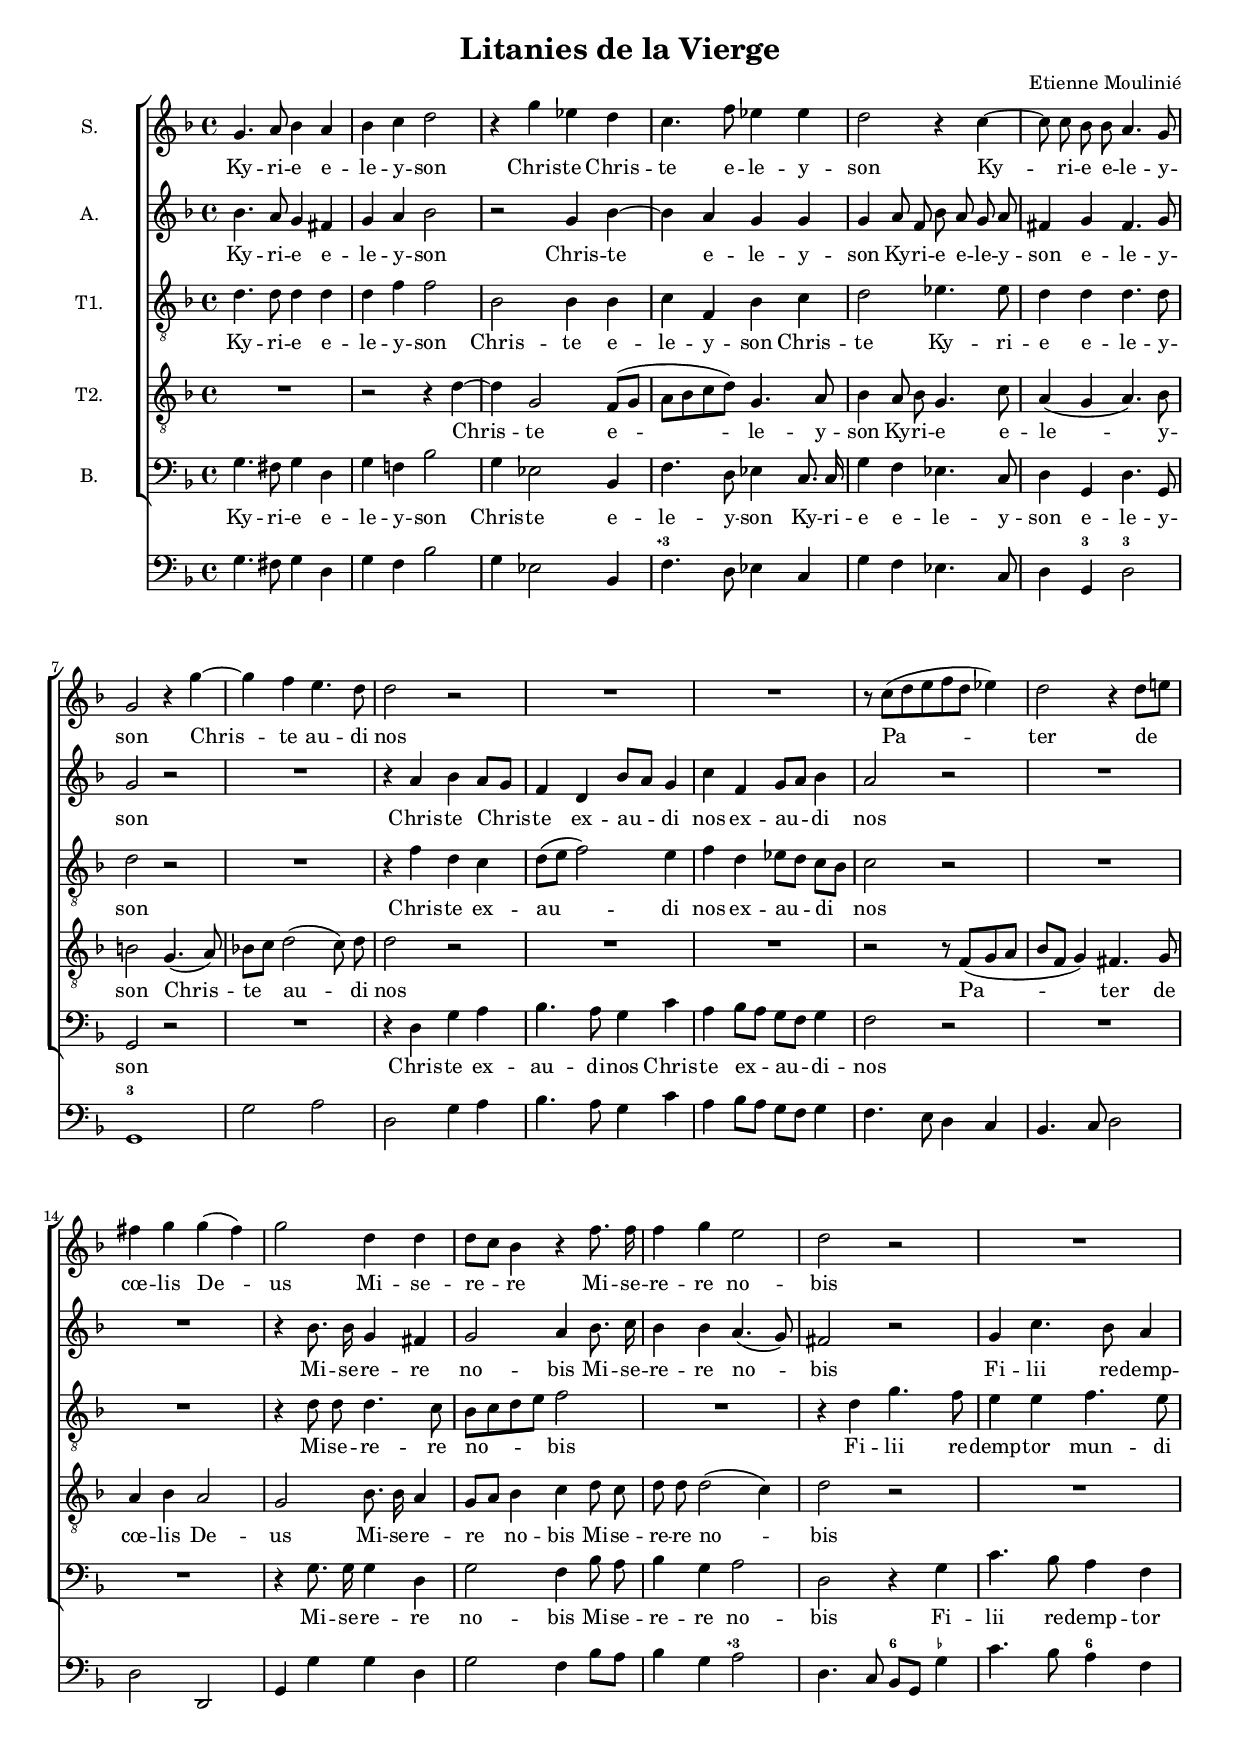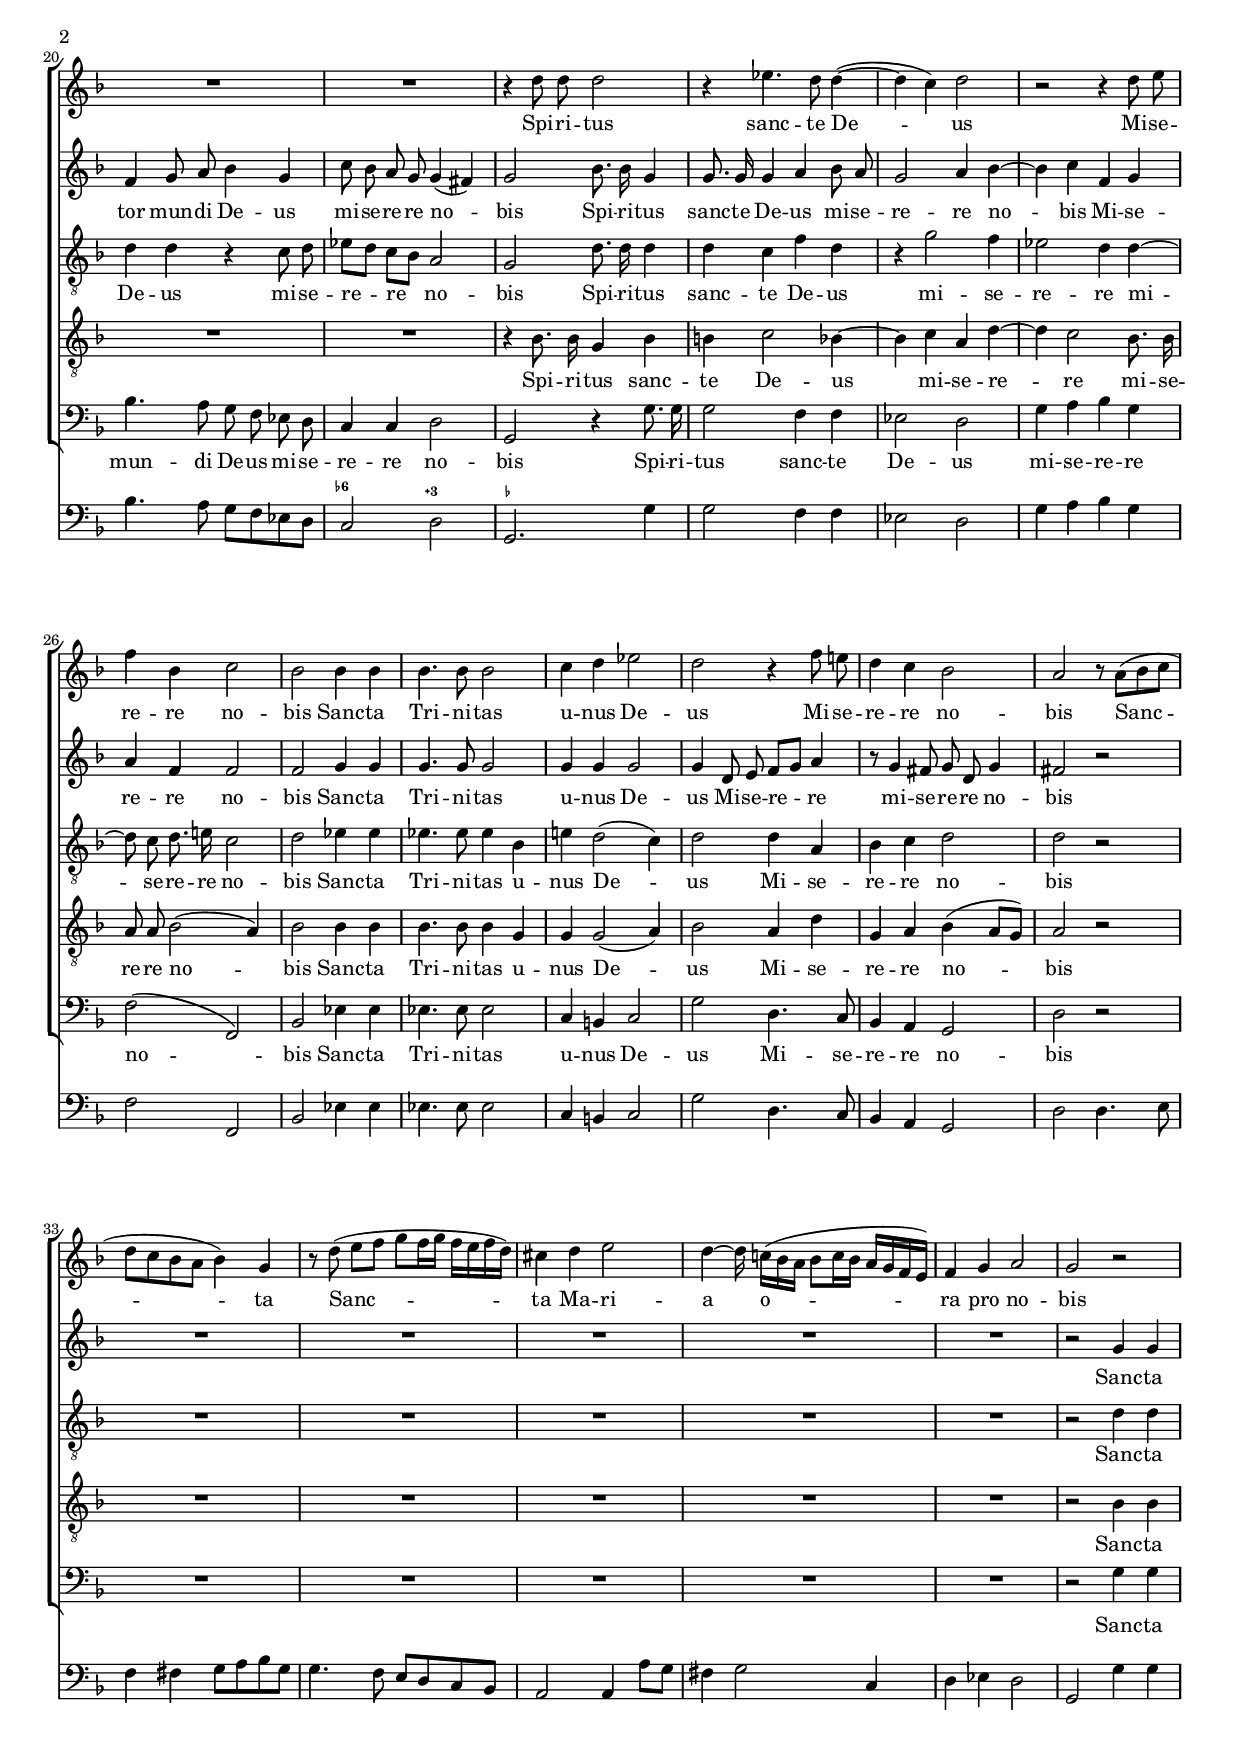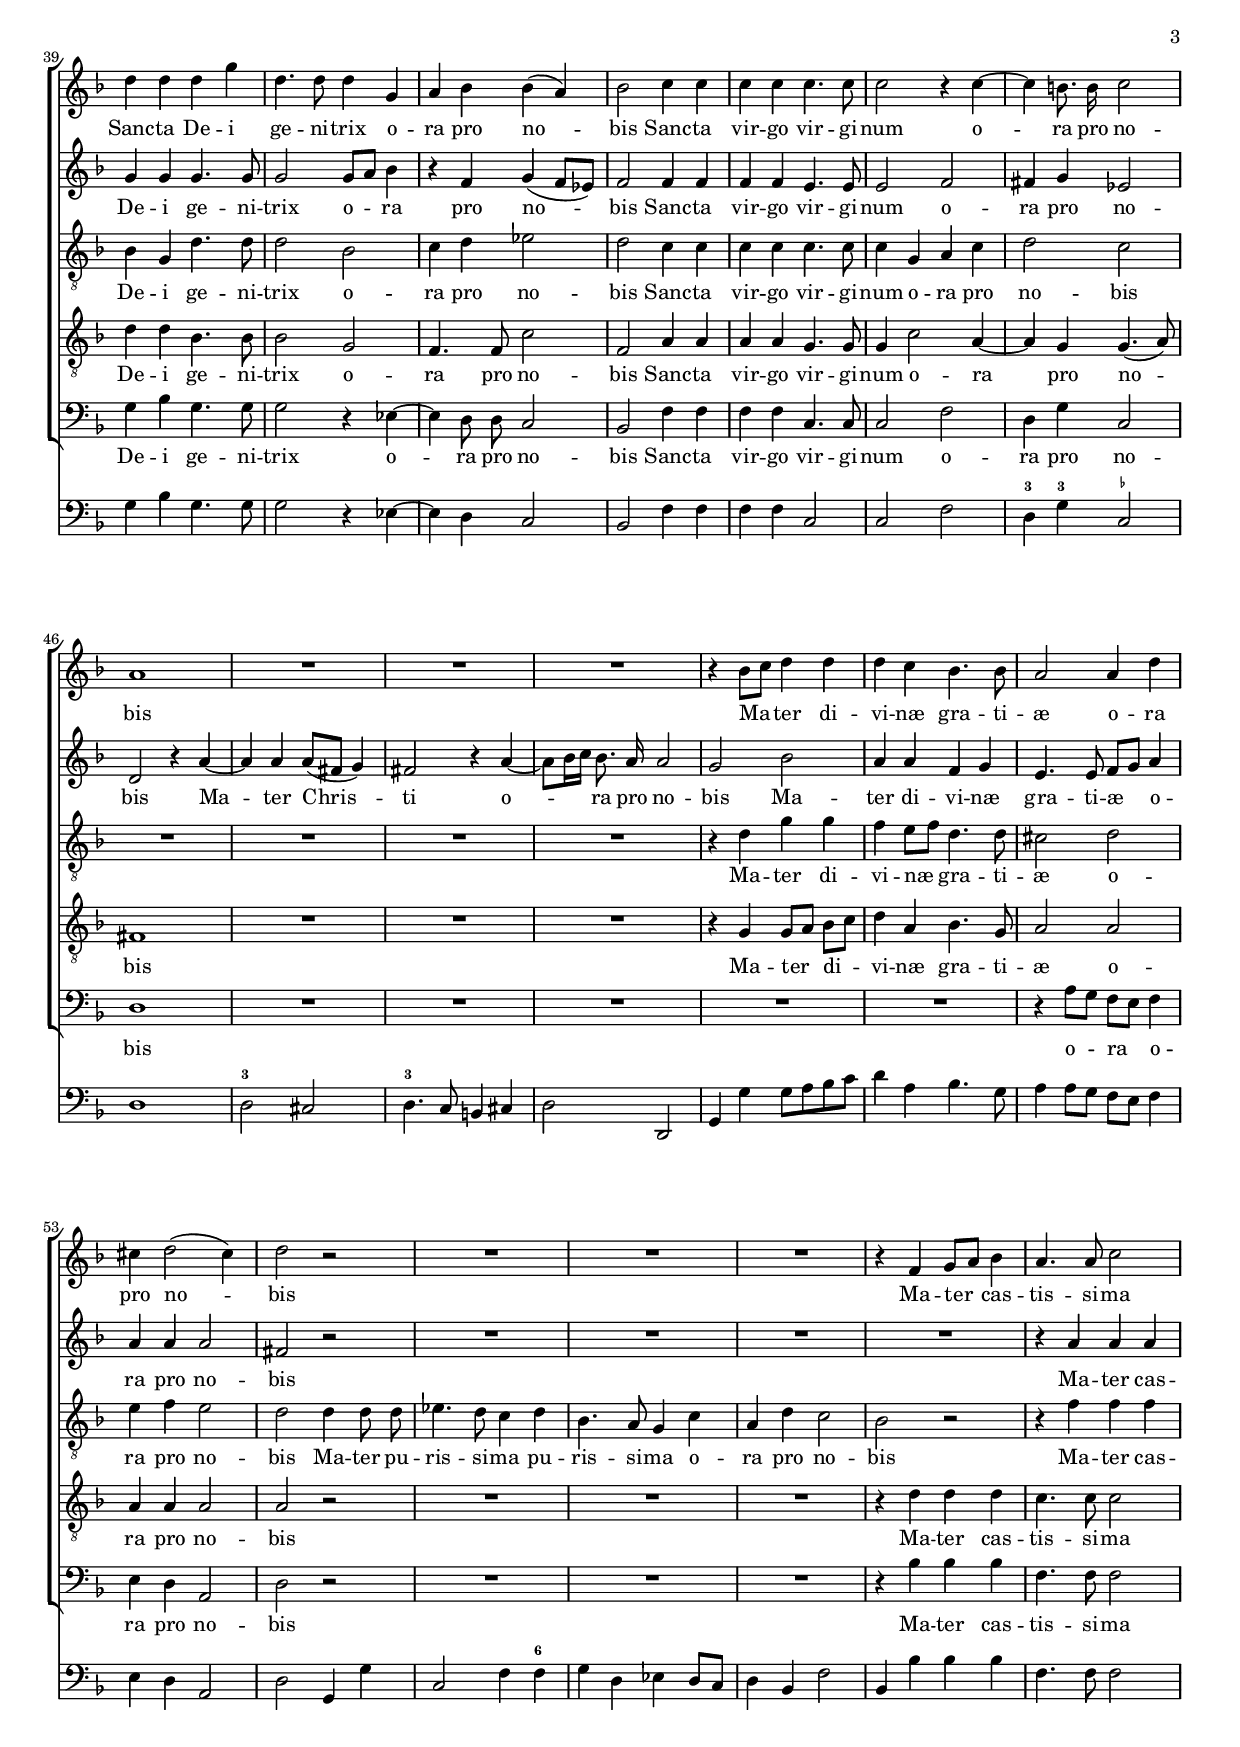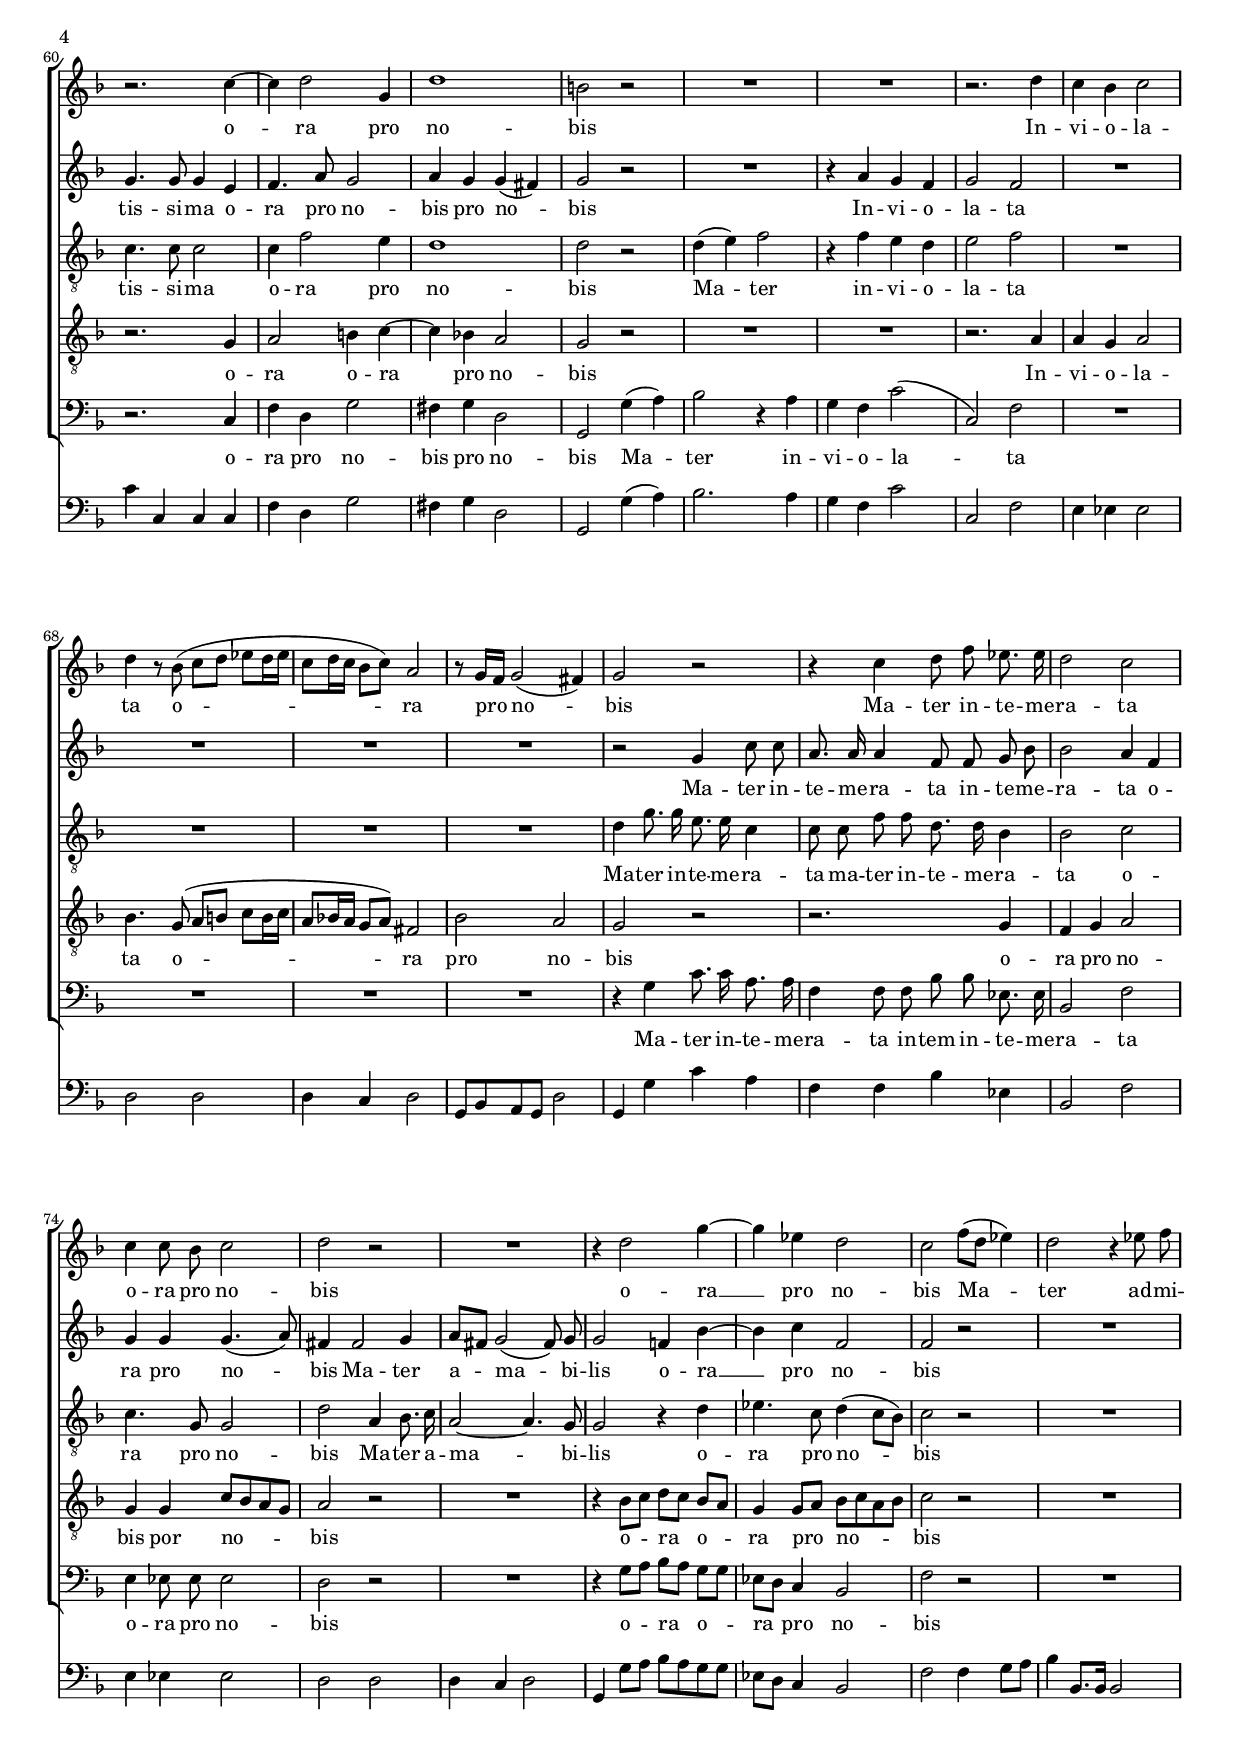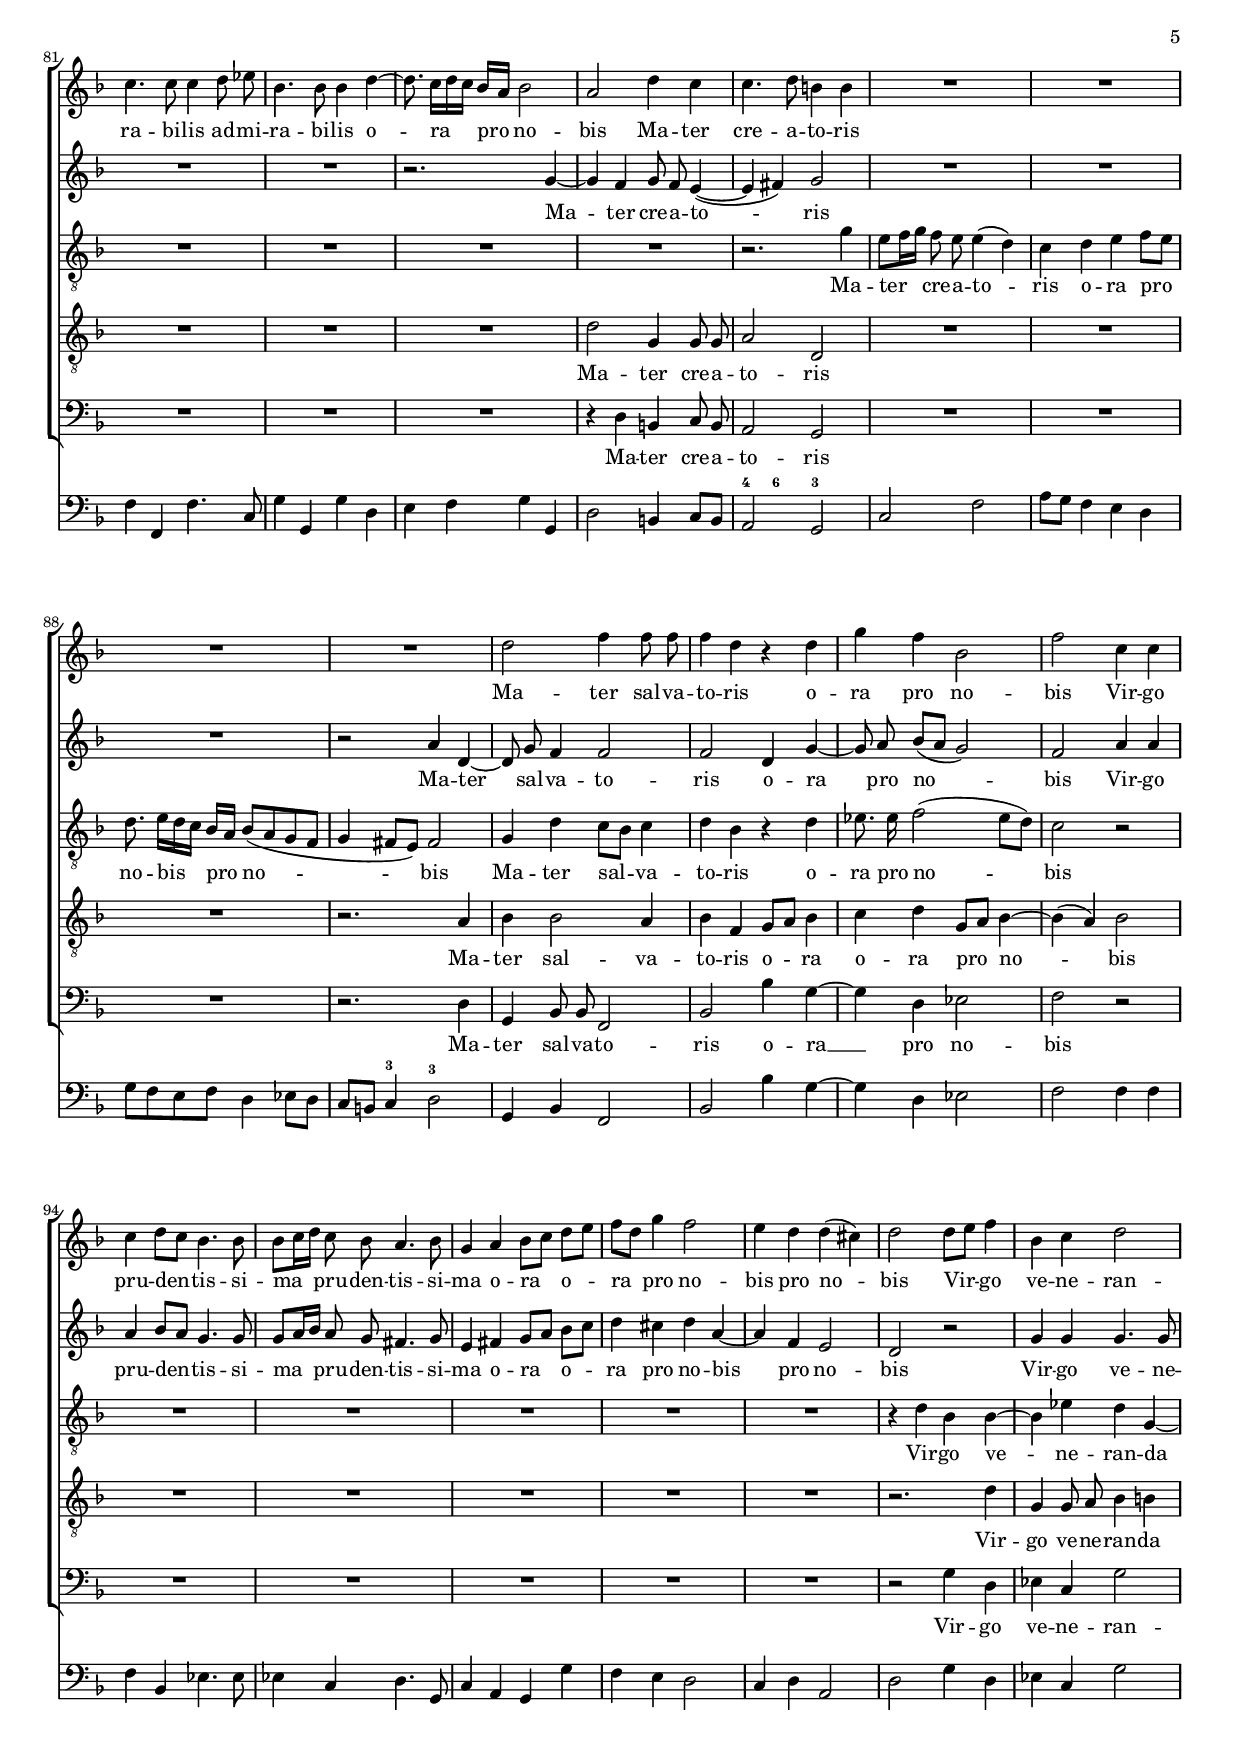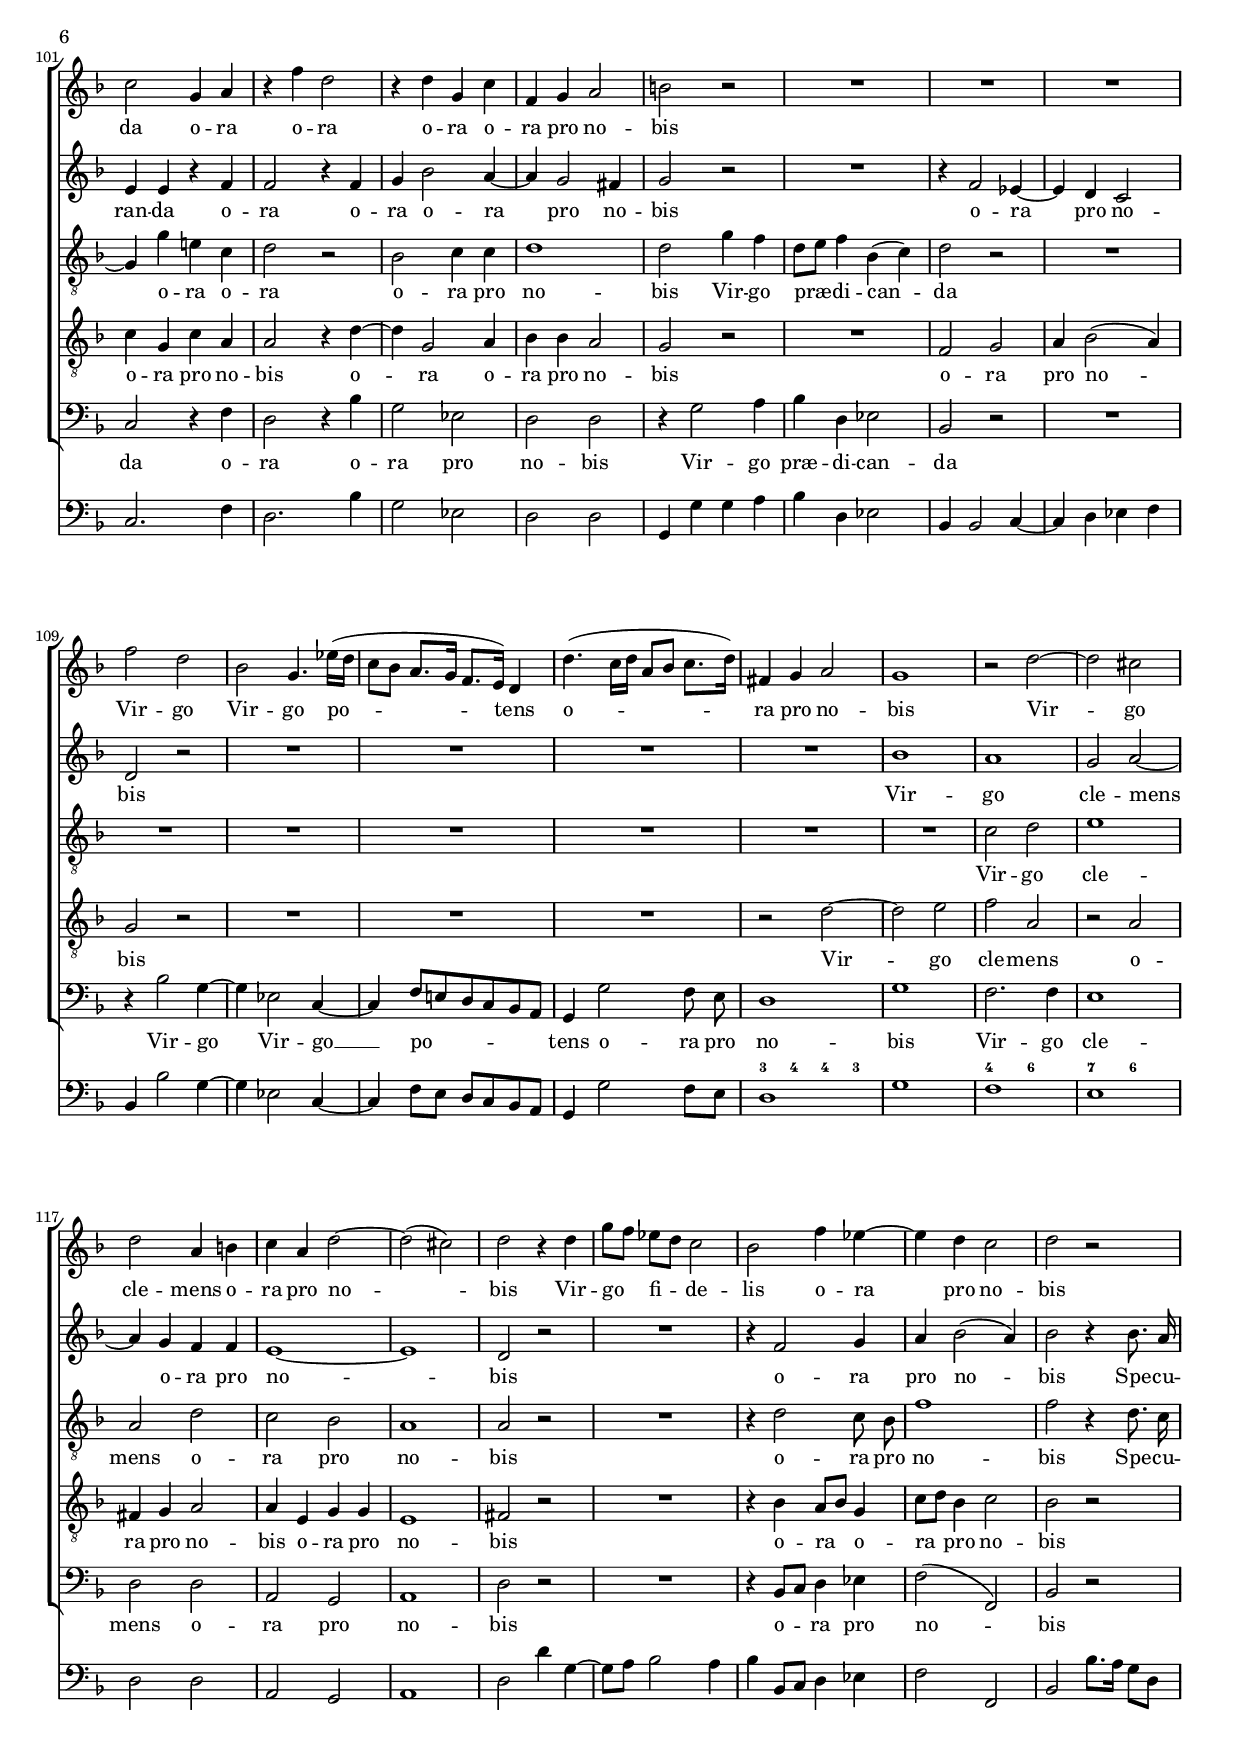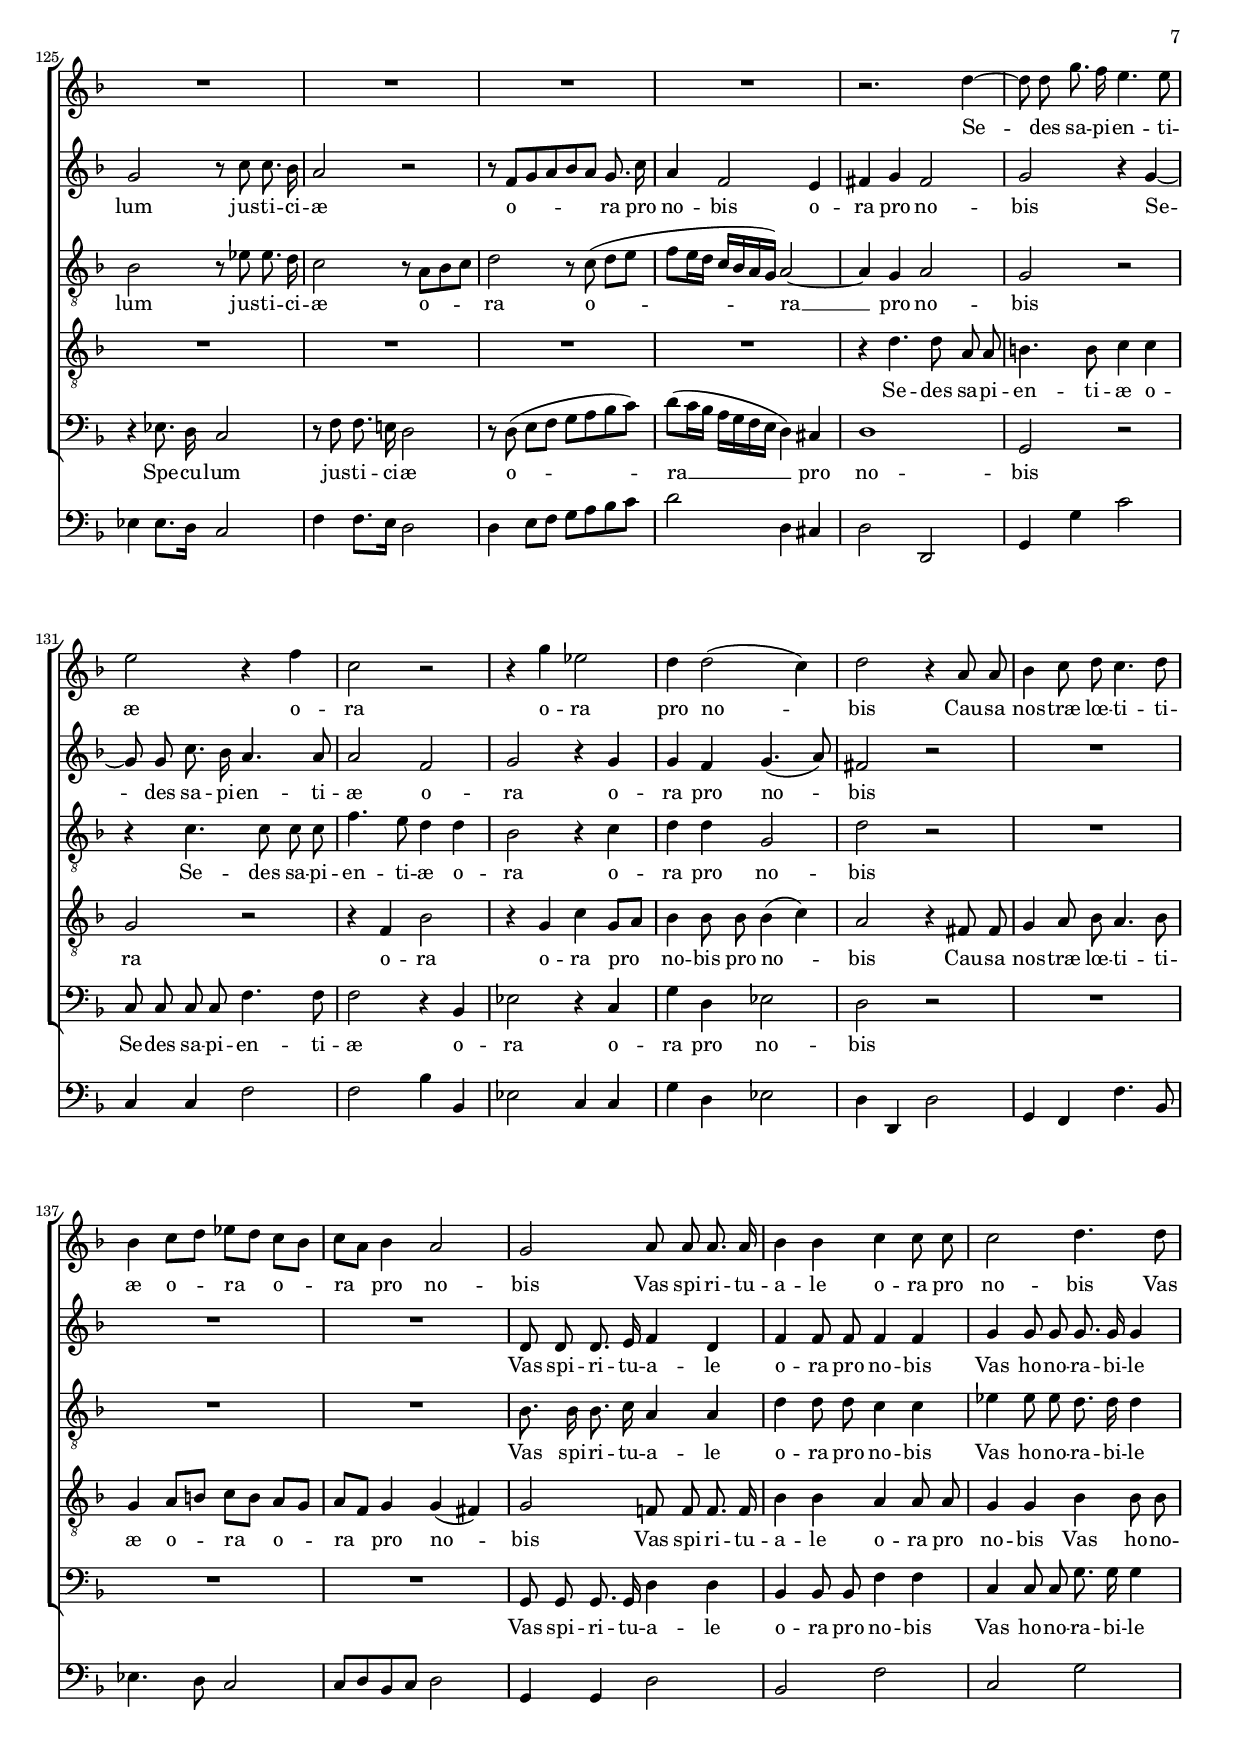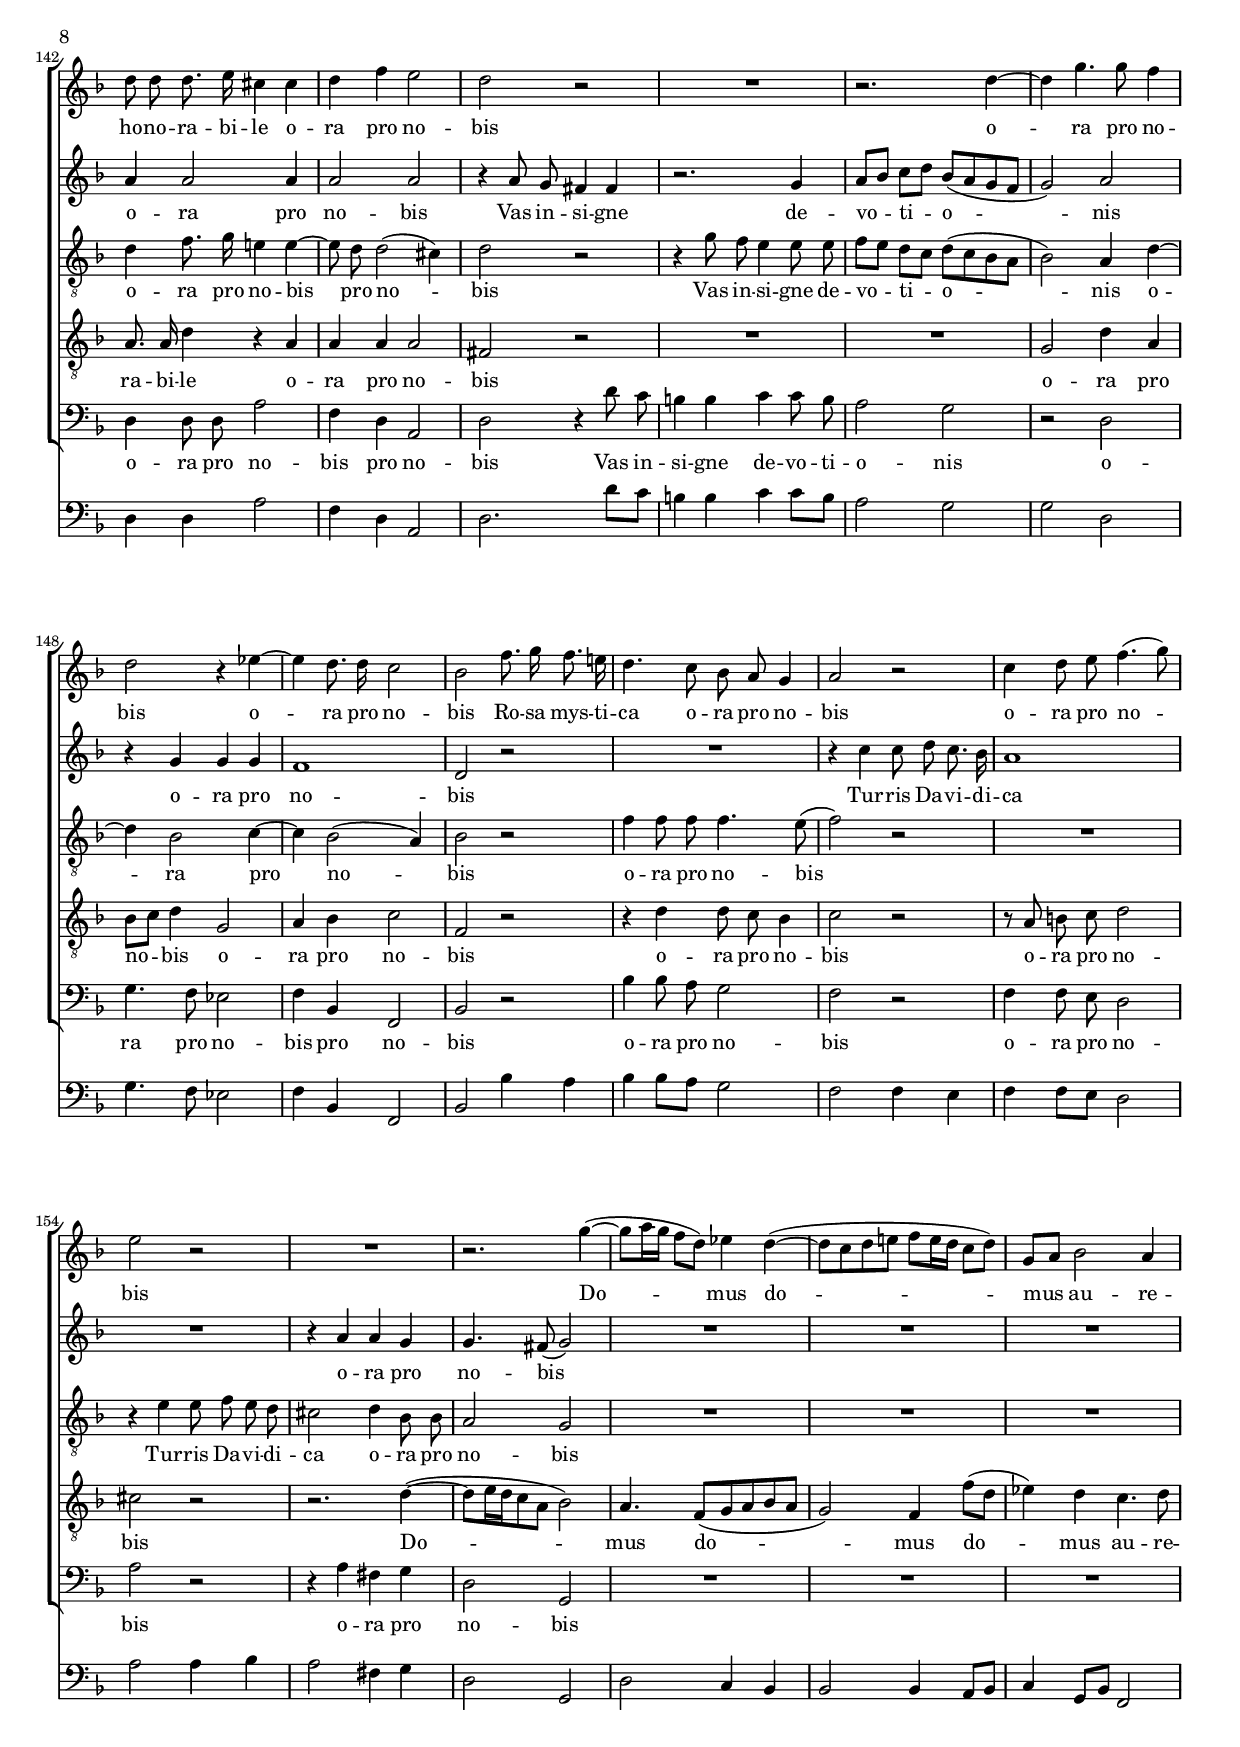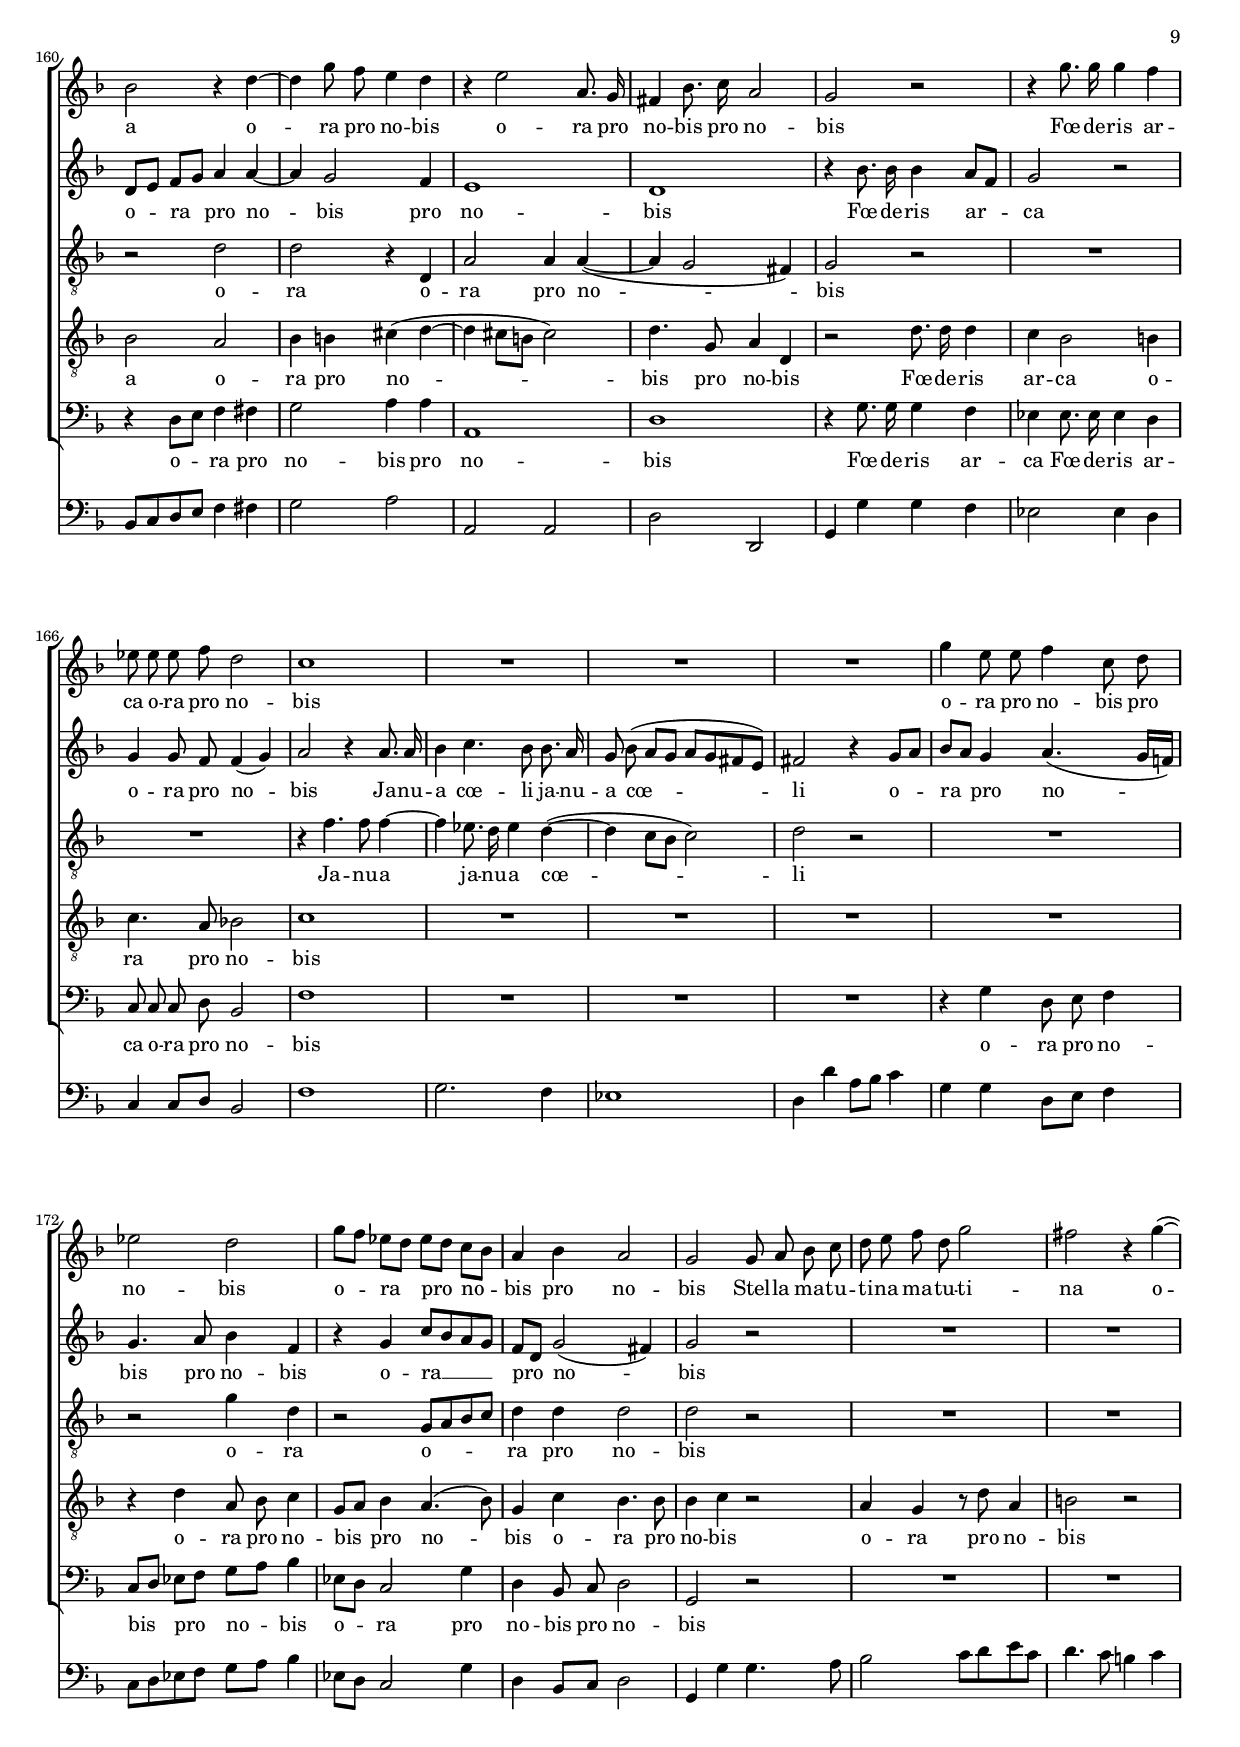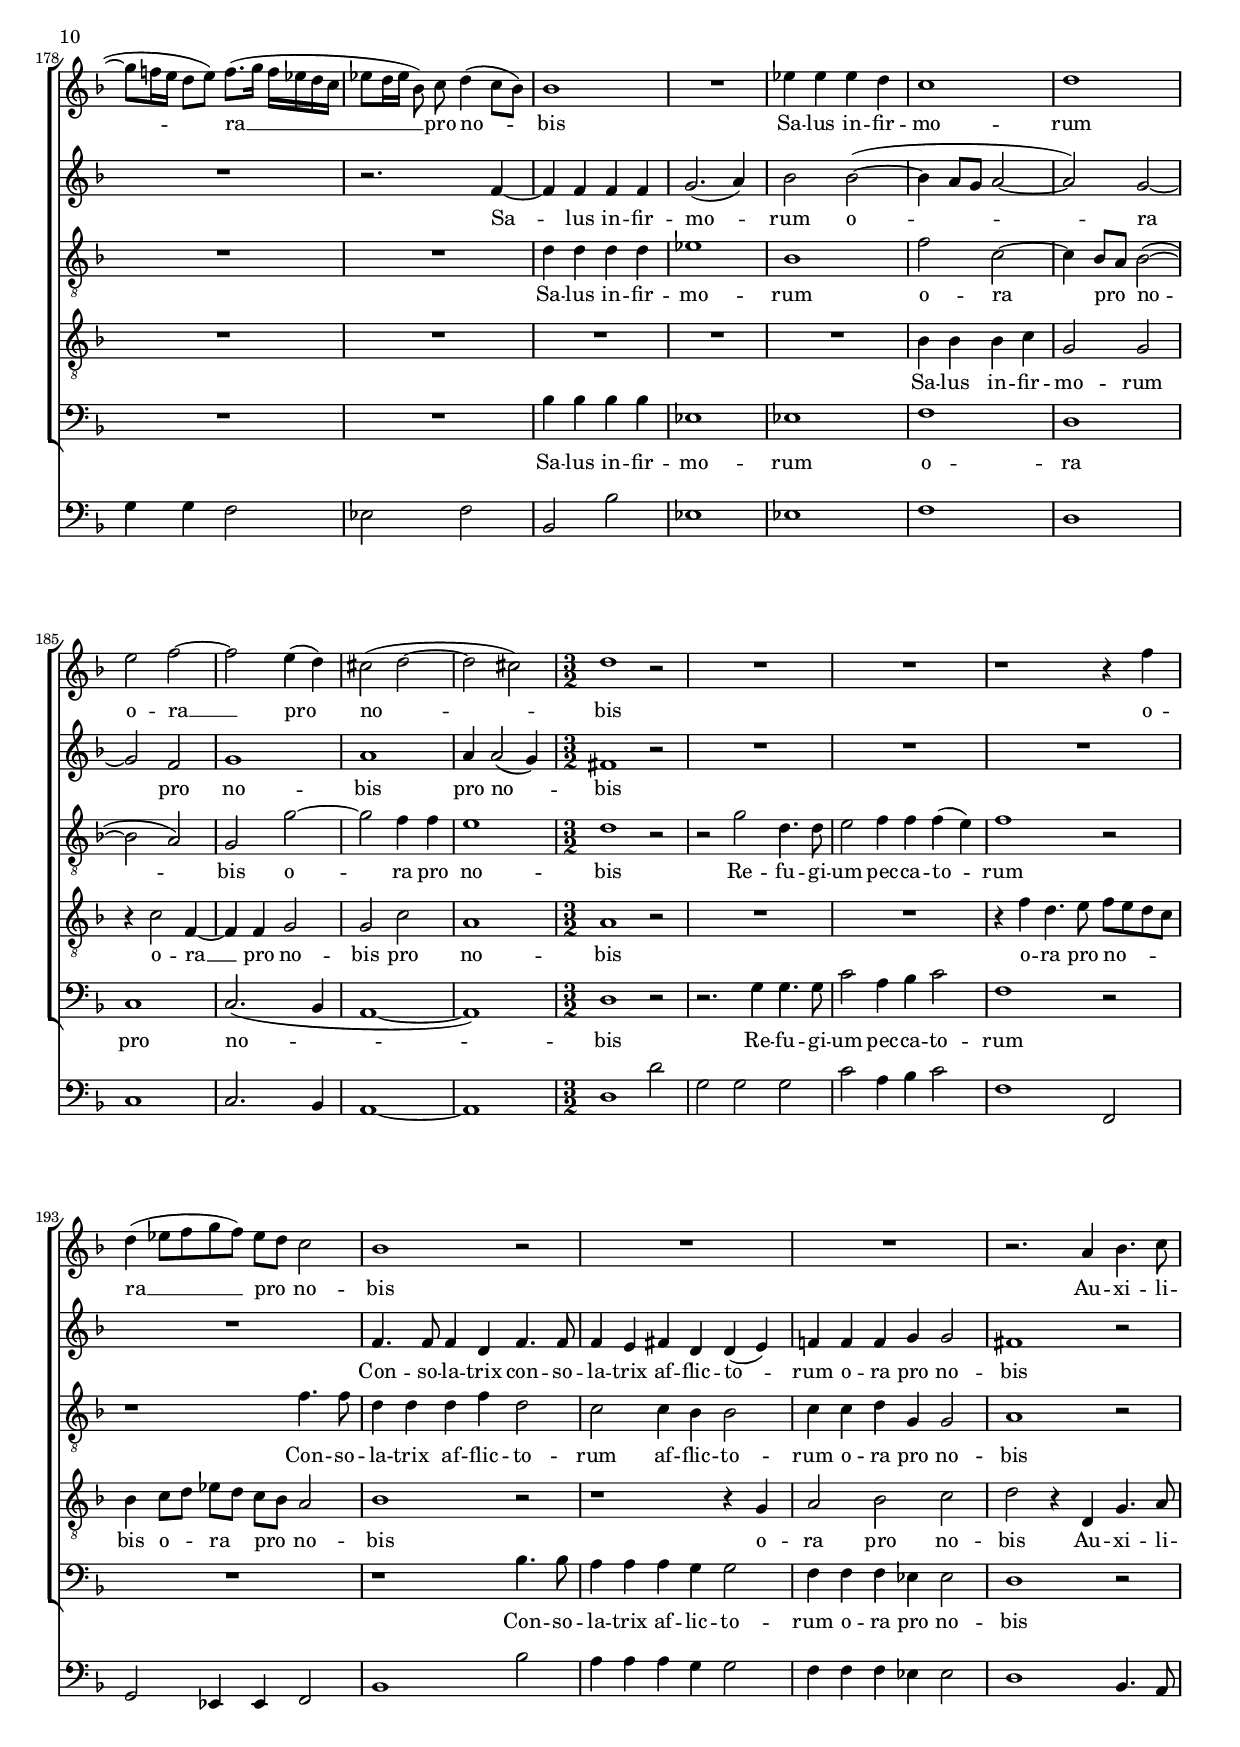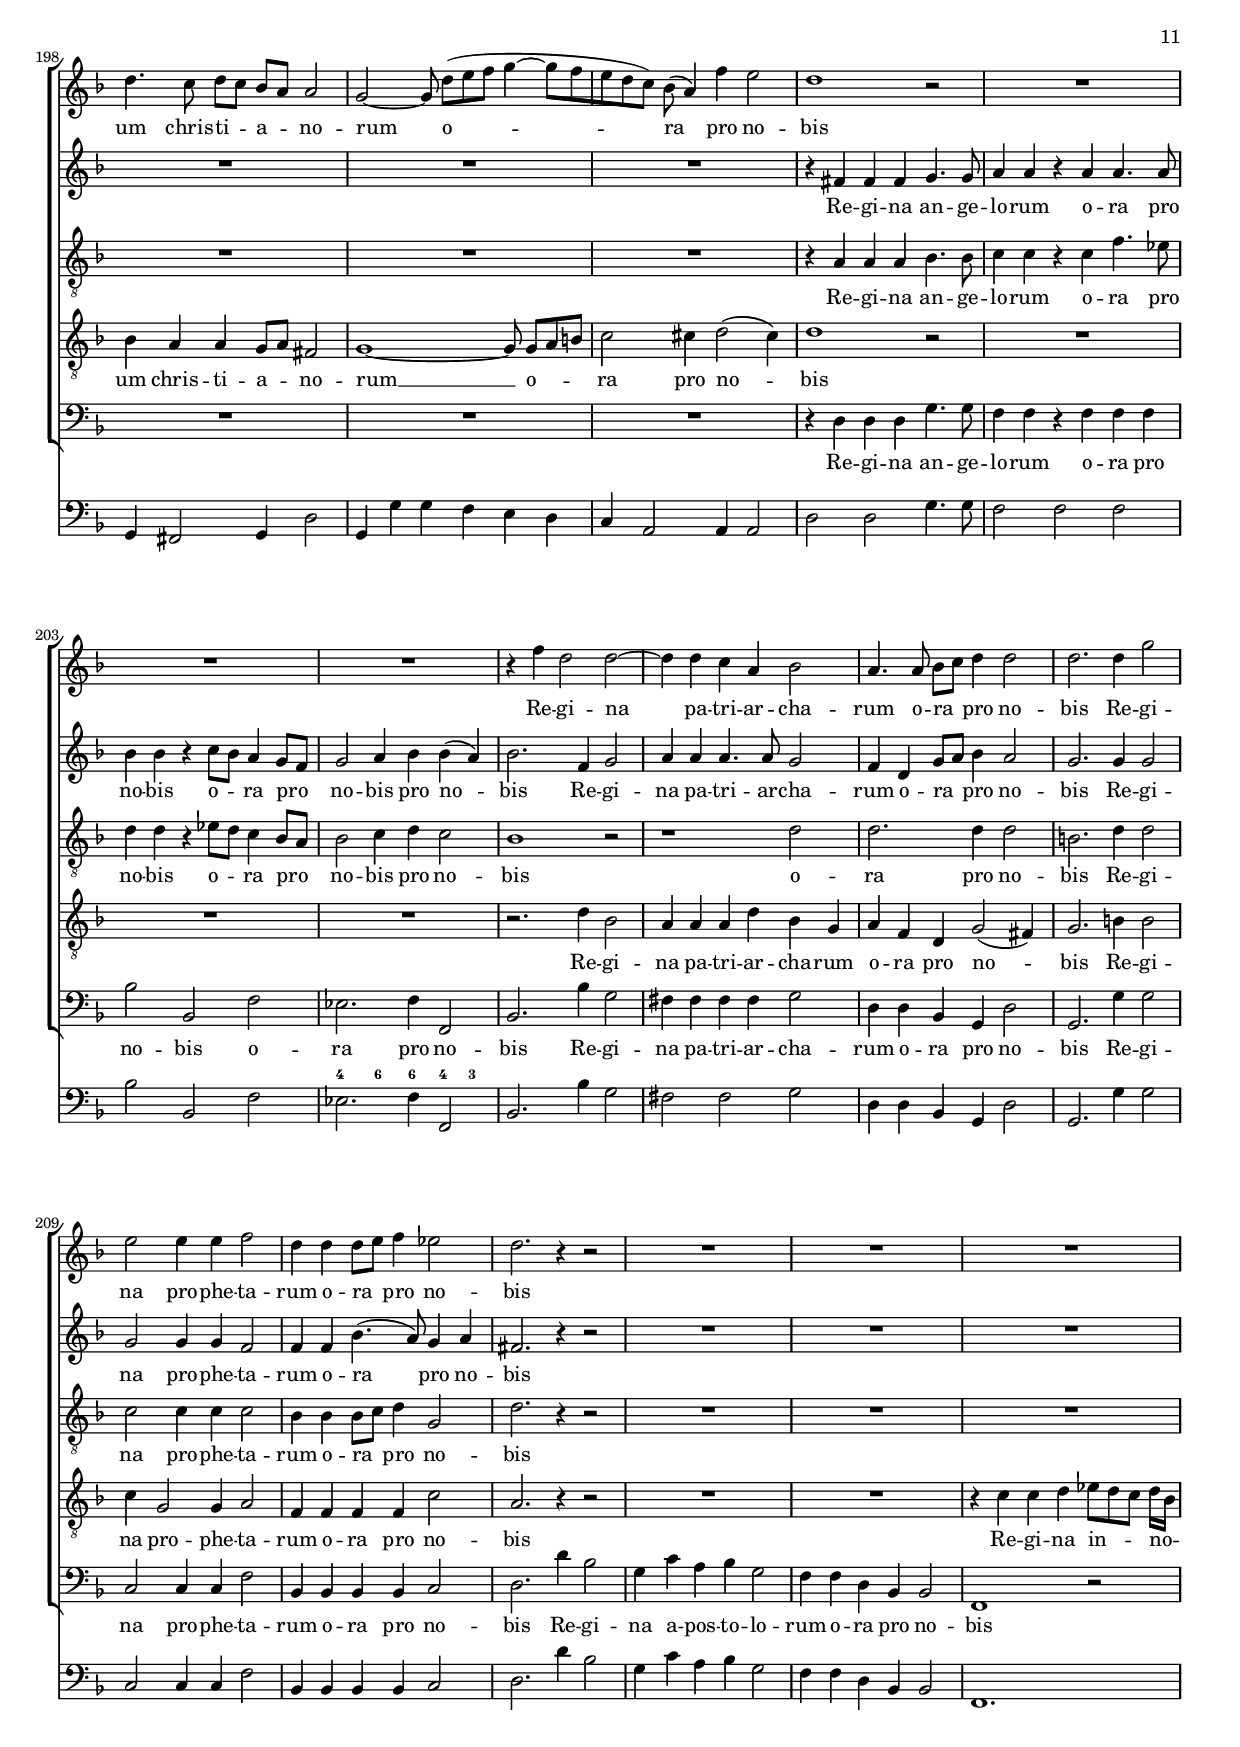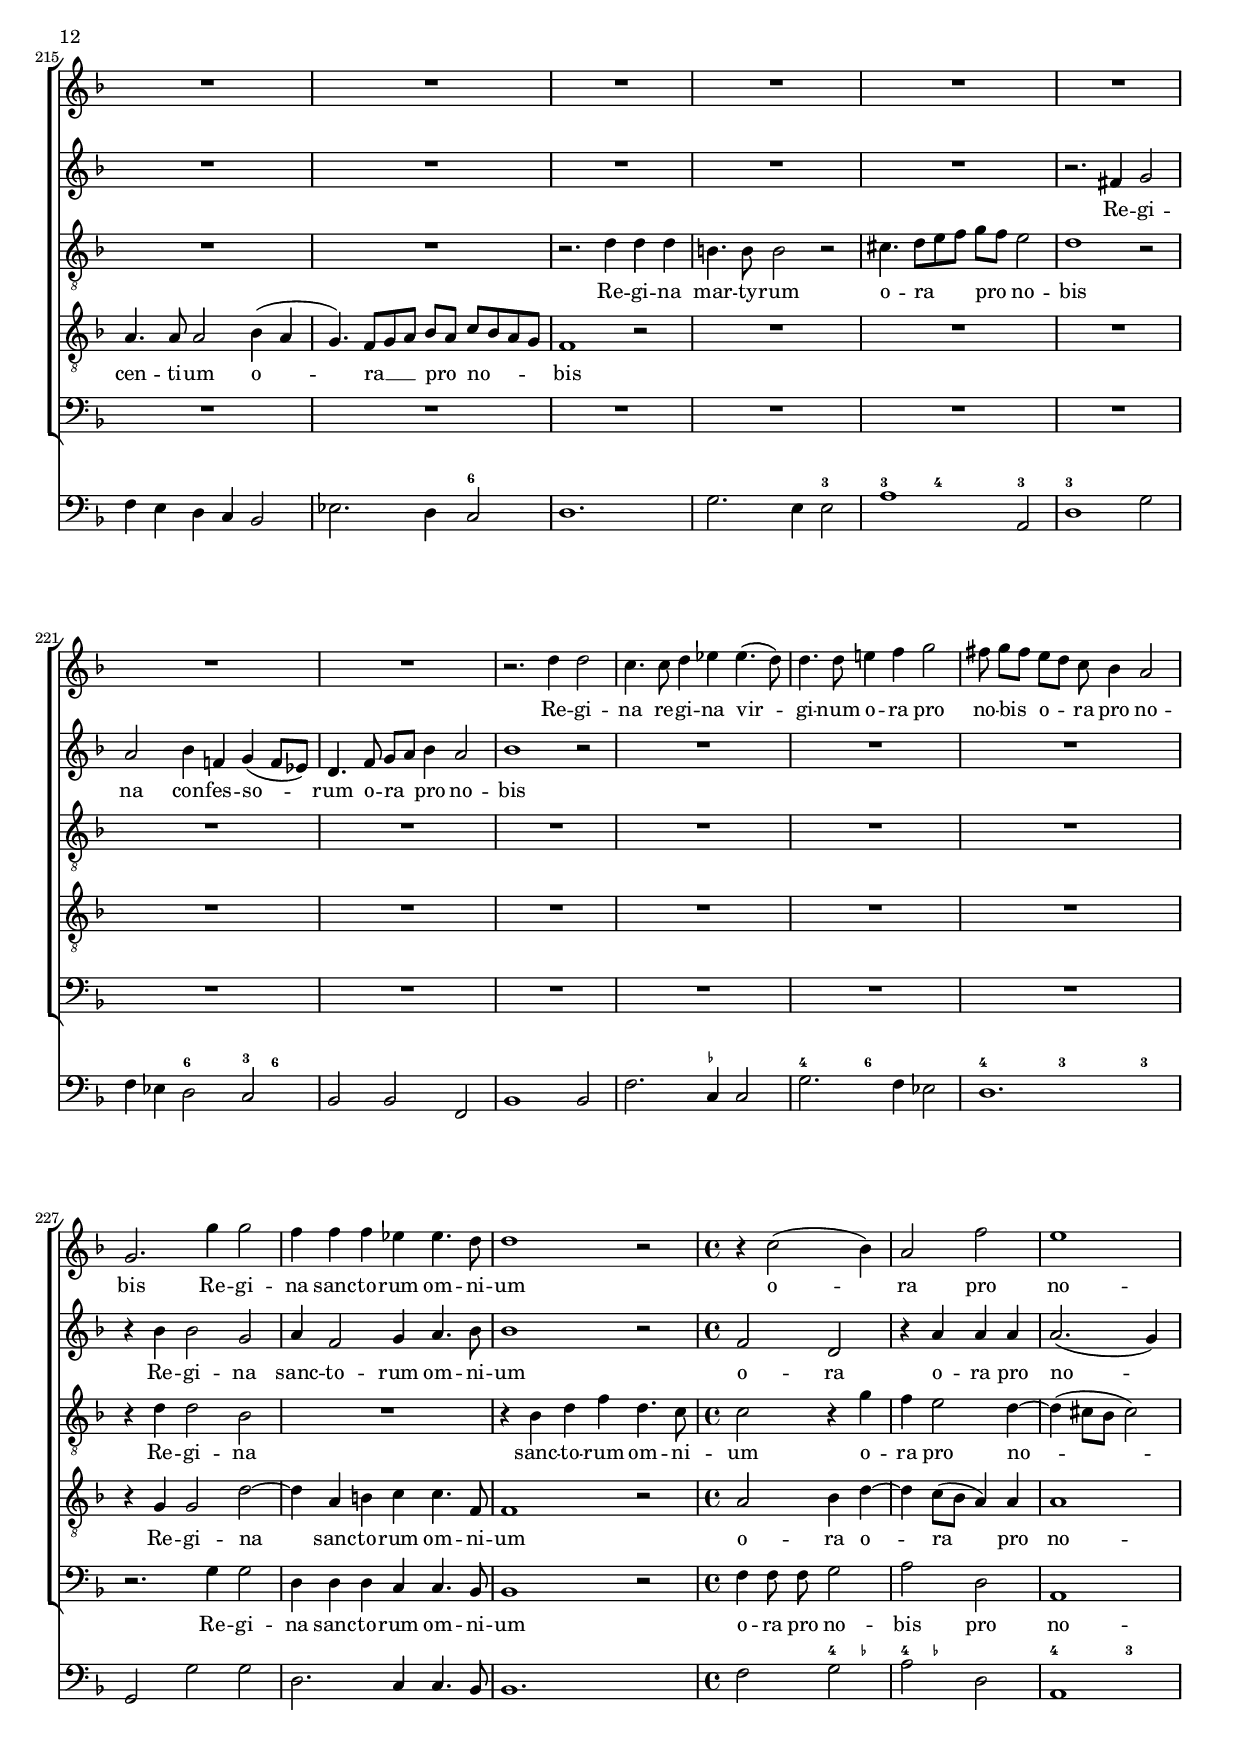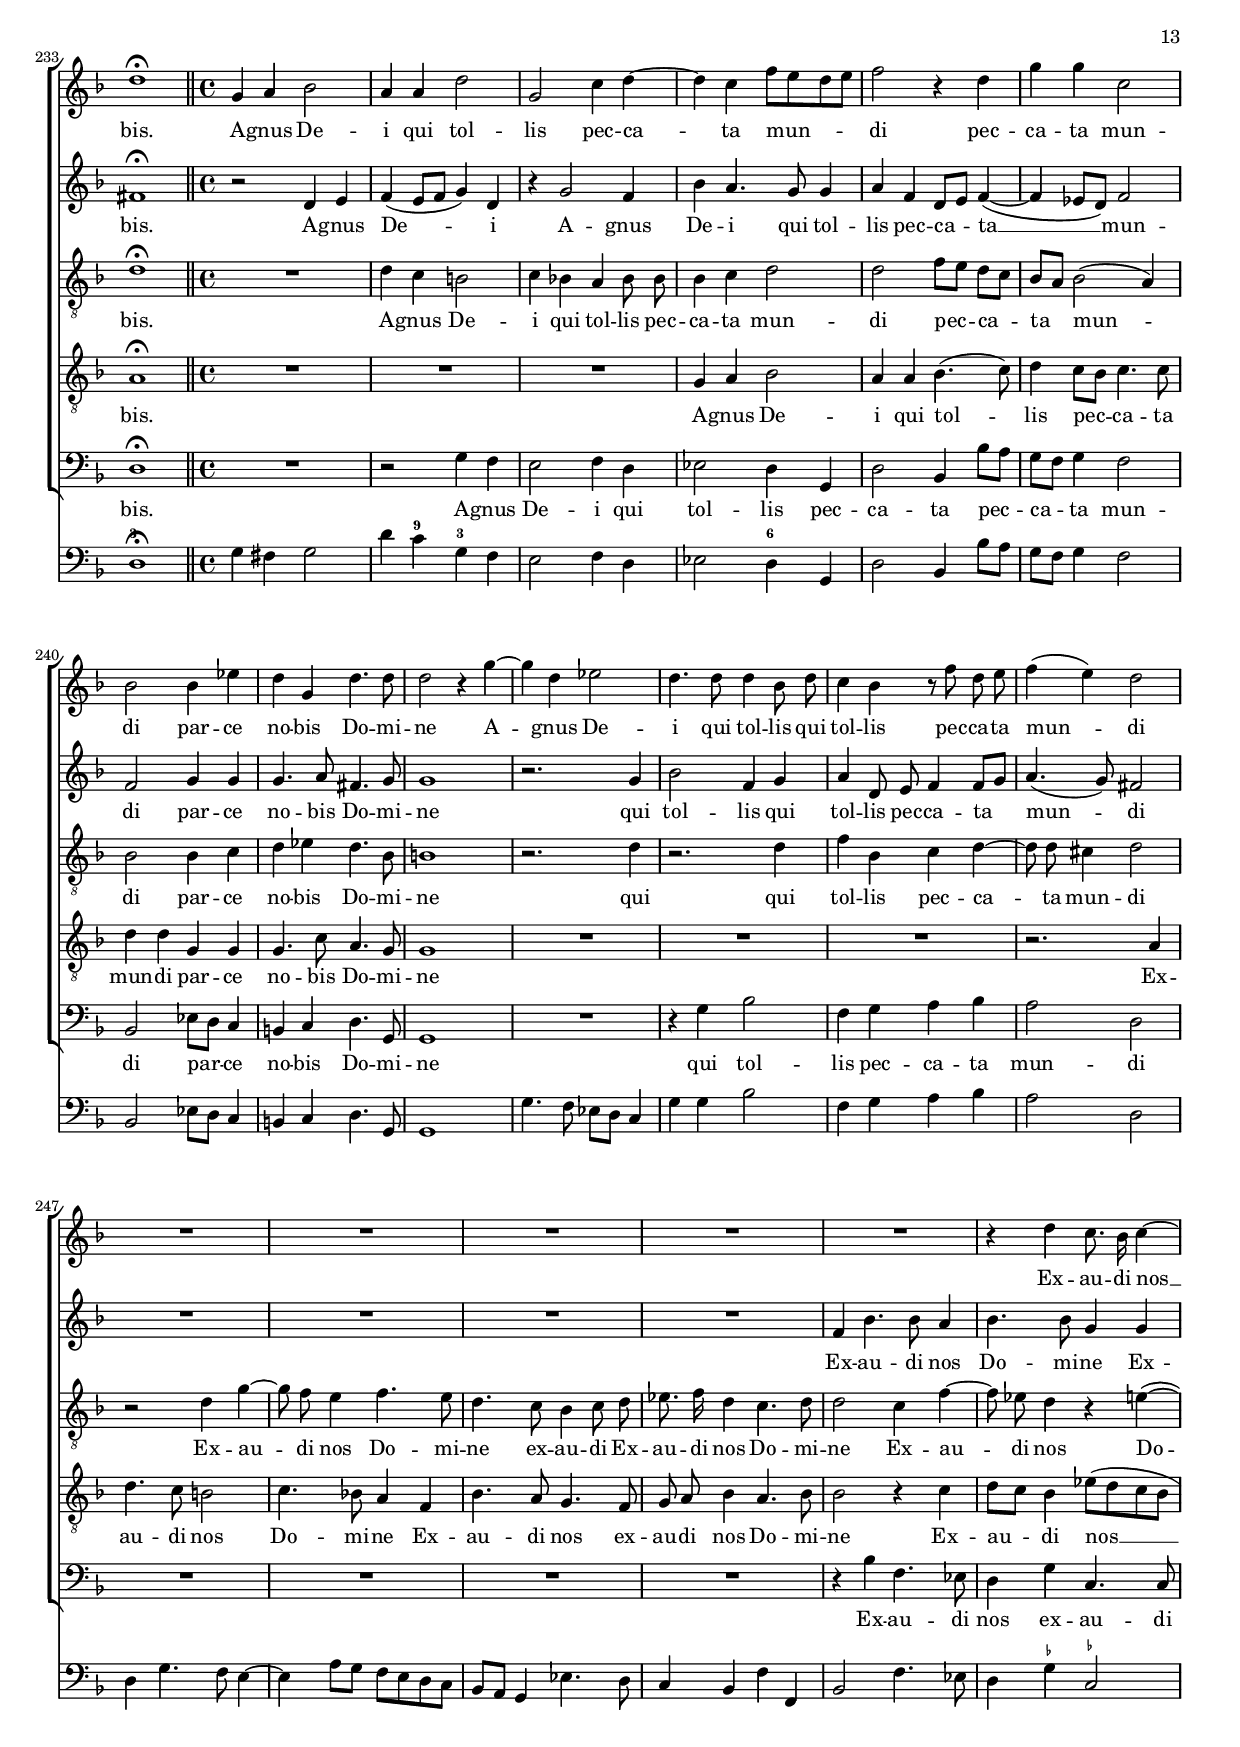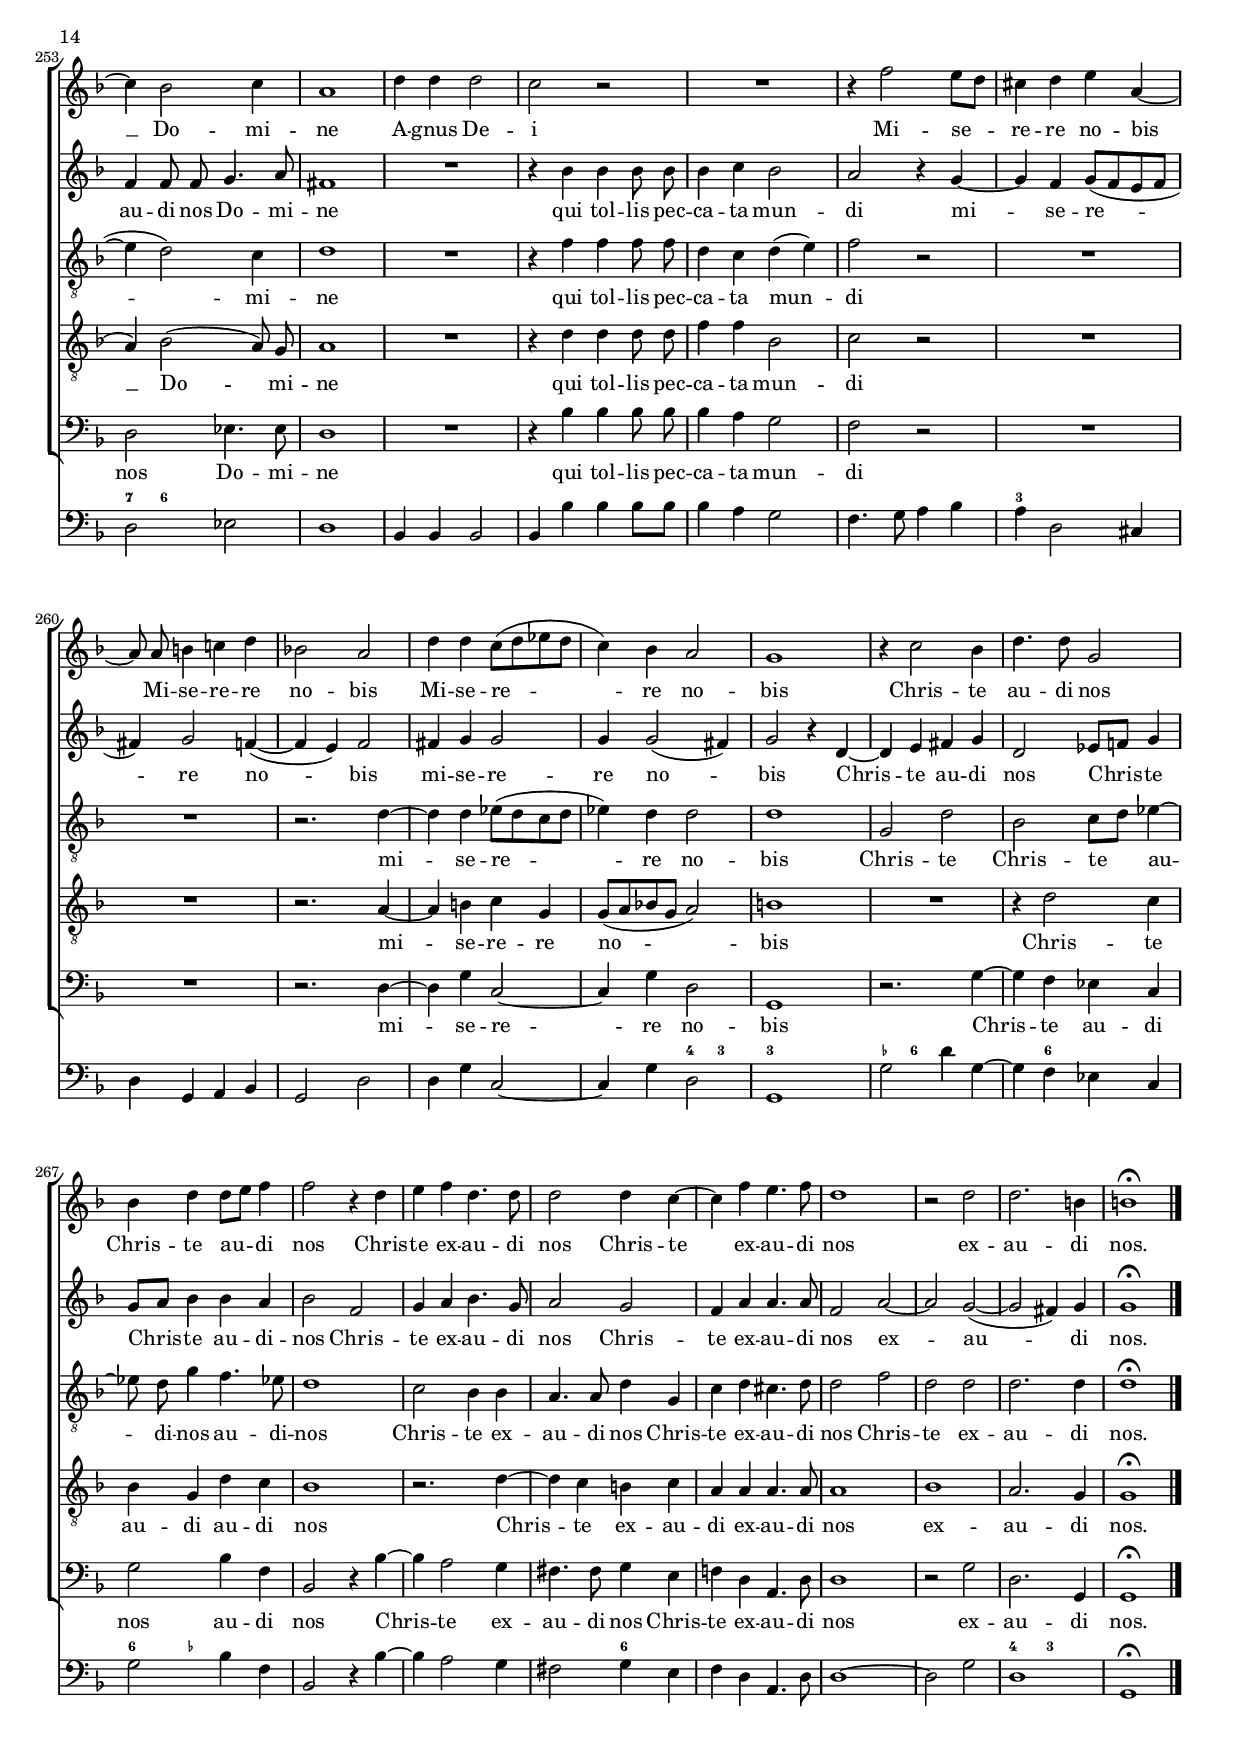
\version "2.19.82"

% Source : Mélanges de Moulinier
% https://gallica.bnf.fr/ark:/12148/bpt6k110424v/f1.image

\header {
  title = "Litanies de la Vierge"
  composer = "Etienne Moulinié"
  % Supprimer le pied de page par défaut
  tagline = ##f
}

#(set-global-staff-size 16.5)



global = {
  \key f \major
  \time 4/4
  \autoBeamOff
}

soprano = \relative c'' {
  \global
  g4. a8 bes4 a
  bes c d2
  r4 g ees d
  c4. f8 ees4 ees
  d2 r4 c~
  c8 c bes bes a4. g8
  g2 r4 g'~
  g f e4. d8
  d2 r
  R1
  R1
  r8 c8[( d e f d] ees4)
  d2 r4 d8[ e]
  fis4 g g( fis)
  g2 d4 d
  d8[ c] bes4 r4 f'8. f16
  f4 g e2
  d2 r	
  R1*3
  r4 d8 d d2
  r4 ees4. d8 d4~(
  d c) d2
  % p 8
  r2 r4 d8 e
  f4 bes, c2
  bes bes4 bes
  bes4. bes8 bes2
  c4 d ees2 |
  d2 r4 f8 e
  d4 c bes2
  a r8 a[( bes c]
  d[ c bes a] bes4) g
  r8 \autoBeamOn d'8( e f g f16 g f e f d) \autoBeamOff |
  cis4 d e2
  d4~ d16 \autoBeamOn c( bes a bes8 c16 bes a g f e) \autoBeamOff
  f4 g a2
  g r
  d'4 d d g |
  % p 9
  d4. d8 d4 g,
  a bes bes( a)
  bes2 c4 c
  c c c4. c8
  c2 r4 c~ |
  c b8. b16 c2
  a1
  R1*3
  r4 bes8[ c] d4 d
  d c bes4. bes8
  a2 a4 d
  cis d2( cis4)
  d2 r |
  R1*3
  r4 f, g8[ a] bes4
  a4. a8 c2 |
  r2. c4~
  c d2 g,4
  d'1
  b2 r
  R1*2
  r2. d4
  c bes c2
  d4 \autoBeamOn r8 bes8( c d ees d16 ees
  c8 d16 c bes8 c) a2 \autoBeamOff |
  % p 11
  r8 g16[ f] g2( fis4)
  g2 r
  r4 c4 d8 f ees8. ees16
  d2 c
  c4 c8 bes c2 |
  d r
  R1
  r4 d2 g4~
  g ees d2
  c2 f8[( d] ees4) |
  d2 r4 ees8 f
  c4. c8 c4 d8 ees
  bes4. bes8 bes4 d~
  d8. c16[ d c] bes[ a] bes2
  a d4 c |
  % p 12
  c4. d8 b4 b 
  R1*4
  d2 f4 f8 f
  f4 d r d
  g f bes,2
  f' c4 c
  c d8[ c] bes4. bes8 |
  bes8[ c16 d] c8 bes a4. bes8
  g4 a bes8[ c] d[ e]
  f[ d] g4 f2
  e4 d d( cis)
  d2 d8[ e] f4 |
  % p 13
  bes,4 c d2
  c g4 a
  r f' d2
  r4 d g, c
  f, g a2 |
  b2 r
  R1*3
  f'2 d
  bes g4. \autoBeamOn ees'16(  d  c8 bes
  a8. g16 f8. e16) \autoBeamOff d4
  \autoBeamOn d'4.( c16 d a8 bes c8. d16) \autoBeamOff
  fis,4 g a2
  g1 |
  % p14
  r2 d'~
  d cis
  d a4 b
  c a d2~
  d( cis) |
  d r4 d
  g8[ f] ees[ d]
  c2
  bes f'4 ees~
  ees d c2
  d r |
  R1*4
  r2. d4~ |
  % p 15
  d8 d g8. f16 e4. e8
  e2 r4 f
  c2 r
  r4 g' ees2 |
  d4 d2( c4)
  d2 r4 a8 a
  bes4 c8 d c4. d8
  bes4 c8[ d] ees[ d] c[ bes] |
  c[ a] bes4 a2
  g a8 a a8. a16
  bes4 bes c c8 c
  c2 d4. d8 |
  % p 16
  d8 d d8. e16 cis4 cis
  d f e2
  d r
  R1
  r2. d4~
  d g4. g8 f4
  d2 r4 ees4~
  ees d8. d16 c2
  bes2 f'8. g16 f8. e16 |
  d4. c8 bes a g4
  a2 r
  c4 d8 e f4.( g8)
  e2 r |
  % p 17
  R1
  r2. \autoBeamOn g4~(
  g8 a16 g f8 d) ees4 d~(
  d8 c d e f e16 d c8 d)
  \autoBeamOff g,8[ a] bes2 a4
  bes2 r4 d~
  d g8 f e4 d
  r4 e2 a,8. g16
  fis4  bes8. c16 a2
  g r |
  r4 g'8. g16 g4 f
  ees8 ees ees f d2
  c1
  R1*3
  % p 18
  g'4 e8 e f4  c8 d
  ees2 d
  g8[ f] ees[ d] ees[ d] c[ bes]
  a4 bes a2
  g2 g8 a bes c
  d e f d g2
  fis r4 \autoBeamOn g~(
  g8 f16 e d8 e) f8.( g16 f ees d c |
  ees8 d16 ees \autoBeamOff bes8)  c d4( c8[ bes])
  bes1
  R1
  ees4 ees ees d |
  % p 19
  c1
  d
  e2 f~
  f e4( d)
  cis2( d~
  d cis)
  \time 3/2 d1 r2
  R1.*2
  r1 r4 f |
  d4( ees8[ f g f]) ees[ d] c2
  bes1 r2
  R1.*2
  % p 20
  r2. a4 bes4. c8
  d4. c8 d[ c] bes[ a] a2
  g2~ g8 d'[( e f] g4~
  g8[ f e d c]) bes( a4) f' e2
  d1 r2
  R1.*3
  r4 f d2 d~ |
  d4 d c a bes2
  a4. a8 bes[ c] d4 d2
  d2. d4 g2
  e2 e4 e f2
  d4 d d8[ e] f4 ees2 |
  % p 21
  d2. r4 r2
  R1.*11
  r2. d4 d2
  c4. c8 d4 ees ees4.( d8)
  d4. d8 e4 f g2
  fis8 g[ fis] e[ d] c bes4 a2 |
  % p 22
  g2. g'4 g2
  f4 f f ees ees4. d8
  d1 r2
  \time 4/4 r4 c2( bes4)
  a2 f'
  e1
  d\fermata \bar "||"
  g,4 a bes2
  a4 a d2
  g, c4 d~
  d c f8[ e d e] |
  f2 r4 d
  g g c,2
  bes bes4 ees
  d g, d'4. d8
  d2 r4 g~
  g d ees2 |
  % p 23
  d4. d8 d4 bes8 d
  c4 bes r8 f' d e
  f4( e) d2
  R1*5
  r4 d c8. bes16 c4~
  c bes2 c4
  a1
  d4 d d2
  c r
  R1
  r4 f2 e8[ d]
  cis4 d e a,~
  % p 24
  a8 a b4 c d
  bes2 a
  d4 d c8[( d ees d]
  c4) bes a2
  g1
  r4 c2 bes4 |
  d4. d8 g,2
  bes4 d d8[ e] f4
  f2 r4 d
  e f d4. d8
  d2 d4 c~
  c f e4. f8
  d1 
  r2 d2
  d2. b4
  b1\fermata \bar "|."
}

mezzo = \relative c'' {
  \global
  bes4. a8 g4 fis 
  g a bes2
  r g4 bes~
  bes a g g
  g a8 f bes a g a |
  fis4 g fis4. g8
  g2 r
  R1
  r4 a bes a8[ g]
  f4 d bes'8[ a] g4 |
  c4 f, g8[ a] bes4
  a2 r
  R1*2
  r4 bes8. bes16  g4 fis |
  g2 a4 bes8. c16
  bes4 bes a4.( g8)
  fis2 r
  g4 c4. bes8 a4
  f4 g8 a bes4 g
  c8 bes a g g4( fis)
  g2 bes8. bes16 g4
  g8. g16 g4 a bes8 a
  g2 a4 bes~ |
  % p 8
  bes c f, g
  a f f2
  f g4 g
  g4. g8 g2
  g4 g g2 |
  g4 d8 e f[ g] a4
  r8 g4 fis8 g d g4
  fis2 r
  R1*5
  r2 g4 g
  g g g4. g8 |
  % p 9
  g2 g8[ a] bes4
  r f g( f8[ ees])
  f2 f4 f
  f f e4. e8
  e2 f |
  fis4 g ees2
  d r4 a'~
  a a a8[( fis] g4)
  fis2 r4 a~
  a8[ bes16 c]
  bes8. a16 a2
  g bes
  a4 a f g
  e4. e8 f[ g] a4
  a a a2
  fis2 r |
  % p 10
  R1*4
  r4 a a a
  g4. g8 g4 e
  f4. a8 g2
  a4 g g( fis)
  g2 r 
  R1
  r4 a g f
  g2 f
  R1*3
  % p 11
  R1
  r2 g4 c8 c
  a8. a16 a4 f8 f g bes
  bes2 a4 f
  g g g4.( a8) |
  fis4 fis2 g4
  a8[ fis] g2( fis8) g
  g2 f4 bes~
  bes c f,2
  f r |
  R1*3
  r2. g4~
  g f g8 f e4~( |
  % p 12
  e fis) g2
  R1*3
  r2 a4 d,~ |
  d8 g f4 f2
  f d4 g~
  g8 a bes[( a] g2)
  f a4 a
  a bes8[ a] g4. g8 |
  g8[ a16 bes] a8 g fis4. g8
  e4 fis g8[ a] bes[ c]
  d4 cis d a~
  a f e2
  d r |
  % p 13
 g4 g g4. g8
 e4 e r f
 f2 r4 f4
 g bes2 a4~
 a g2 fis4 |
 g2 r
 R1
 r4 f2 ees4~
 ees
 d c2
 d2 r |
 R1*4
 bes'1
 % p 14
 a1
 g2 a~
 a4 g f f
 e1~
 e |
 d2 r
 R1
 r4 f2 g4
 a bes2( a4)
 bes2 r4 bes8. a16 |
 g2 r8 c8 c8. bes16
 a2 r 
 r8 f8[ g a bes a] g8. c16
 a4 f2 e4
 fis g fis2 |
 % p 15
 g2 r4 g~
 g8 g c8. bes16 a4. a8
 a2 f2
 g r4 g |
 g f g4.( a8)
 fis2 r 
 R1*3
 d8 d d8. e16 f4 d
 f4 f8 f f4 f
 g g8 g g8. g16 g4 |
 % p 16
 a4 a2 a4
 a2 a
 r4 a8 g fis4 fis
 r2. g4 |
 a8[ bes] c[ d] bes[( a g f]
 g2) a
 r4 g g g
 f1
 d2 r |
 R1
 r4 c' c8 d c8. bes16
 a1
 R1 |
  % p 17
  r4 a a g
  g4. fis8( g2)
  R1*3
  d8[ e] f[ g] a4 a~
  a g2 f4
  e1
  d
  r4 bes'8. bes16 bes4 a8[ f] |
  g2 r
  g4 g8 f f4( g)
  a2 r4 a8. a16
  bes4 c4. bes8 bes8. a16
  g8 \autoBeamOn bes8( a g a g fis e) \autoBeamOff |
  % p 18
  fis2 r4 g8[ a]
  bes[ a] g4 a4.( g16[ f])
  g4. a8 bes4 f
  r g c8[ bes a g]
  f[ d] g2( fis4) |
  g2 r
  R1*3
  r2. f4~
  f f f f
  g2.( a4)
  bes2 bes~( |
  % p 19
  bes4 a8[ g] a2~
  a) g~
  g f
  g1 
  a |
  a4 a2( g4)
  \time 3/2 fis1 r2
  R1.*4
  f4. f8 f4 d f4. f8
  f4 e fis d d( e)
  f f f g g2 |
  % p 20
  fis1 r2
  R1.*3
  r4 fis4 fis fis g4. g8
  a4 a r a a4. a8
  bes4 bes r c8[ bes] a4 g8[ f]
  g2 a4 bes bes( a)
  bes2. f4 g2 |
  a4 a a4. a8 g2
  f4 d g8[ a] bes4 a2
  g2. g4 g2
  g g4 g4f2
  f4 f bes4.( a8) g4 a |
  % p 21
  fis2. r4 r2
  R1.*8
  r2 . fis4 g2
  a bes4 f g( f8[ ees]) |
  d4. f8 g[ a] bes4 a2
  bes1 r2
  R1.*3
  % p 22
  r4 bes bes2 g
  a4 f2 g4 a4. bes8
  bes1 r2
  \time 4/4 f2 d
  r4 a' a a |
  a2.( g4)
  fis1\fermata
  r2 d4 e
  f( e8[ f] g4) d
  r4 g2 f4
  bes a4. g8 g4 |
  a f d8[ e] f4~(
  f ees8[ d]) f2
  f g4 g
  g4. a8 fis4. g8
  g1
  r2. g4 |
  % p 23
  bes2 f4 g
  a d,8 e f4 f8[ g]
  a4.( g8) fis2
  R1*4
  f4 bes4. bes8 a4
  bes4. bes8 g4 g
  f f8 f g4. a8 |
  fis1
  R1
  r4 bes4 bes bes8 bes
  bes4 c bes2
  a r4 g~
  g f g8[( f e f]
  % p 24
  fis4) g2 f4~(
  f e) f2
  fis4 g g2
  g4 g2( fis4)
  g2 r4 d4~
  d e fis g
  d2 ees8[ f] g4
  g8[ a] bes4 bes a
  bes2 f
  g4 a bes4. g8
  a2 g |
  f4 a a4. a8
  f2 a~
  a g~(
  g fis4) g
  g1\fermata
}

alto = \relative c' {
  \global
  d4. d8 d4 d
  d4 f f2
  bes,2 bes4 bes
  c f, bes c
  d2 ees4. ees8
  d4 d d4. d8
  d2 r
  R1
  r4 f d c
  d8[( e] f2) e4
   % p 7
  f4 d ees8[ d] c[ bes]
  c2 r
  R1*2
  r4 d8 d d4. c8 |
  bes[ c d e] f2
  R1
  r4 d g4. f8
  e4 e f4. e8
  d4 d r c8 d
  ees8[ d] c[ bes] a2
  g d'8. d16 d4
  d c f d
  r g2 f4 |
  % p8
  ees2 d4 d~
  d8 c d8. e16 c2
  d ees4 ees
  ees4. ees8 ees4 bes
  e d2( c4) | % TODO ou ees ?? sinon mettre bécarre
  d2 d4 a
  bes c d2
  d r
  R1*5
  r2 d4 d
  bes g d'4. d8 |
  % p 9
  d2 bes
  c4 d ees2
  d c4 c
  c c c4. c8 
  c4 g a c |
  d2 c
  R1*4
  r4 d g g
  f e8[ f] d4. d8
  cis2 d
  e4 f e2
  d d4 d8 d |
  % p 10
  ees4. d8 c4 d
  bes4. a8 g4 c
  a d c2
  bes r
  r4 f' f f |
  c4. c8 c2
  c4 f2 e4
  d1
  d2 r
  d4( e) f2 |
  r4 f e d
  e2 f
  R1*3
  % p 11
  R1
  d4 g8. g16 e8. e16 c4
  c8 c f f d8. d16 bes4
  bes2 c
  c4. g8 g2 |
  d'2 a4 bes8. c16
  a2~ a4. g8
  g2 r4 d'
  ees4. c8 d4( c8[ bes])
  c2 r |
  R1*5
  % p 12
  r2. g'4
  e8[ f16 g] f8 e e4( d)
  c d e f8[ e]
  d8. e16[ d c] bes[ a] bes8[( a g f]
  g4 fis8[ e]) fis2 |
  g4 d' c8[ bes] c4
  d bes r d
  ees8. ees16 f2( ees8[ d])
  c2 r
  R1*5
  r4 d bes bes~ |
  % p13
  bes4 ees d g,~
  g g' e c
  d2 r
  bes c4 c
  d1 |
  d2 g4 f
  d8[ e] f4 bes,( c)
  d2 r
  R1*7
  % p 14
  c2 d
  e1
  a,2 d
  c bes
  a1 |
  a2 r
  R1
  r4 d2 c8 bes
  f'1
  f2 r4 d8. c16 |
  bes2 r8 ees8 ees8. d16
  c2 r8 a8[ bes c]
  d2 r8 \autoBeamOn c( d e
  f8 e16 d c bes a g) a2~ \autoBeamOff
  a4 g a2 |
  % p 15
  g2 r
  r4 c4. c8 c c
  f4. e8 d4 d
  bes2 r4 c |
  d4 d g,2
  d' r
  R1*3
  bes8. bes16 bes8. c16 a4 a
  d4 d8 d c4 c
  ees4 ees8 ees d8. d16 d4 |
  % p 16
  d4 f8. g16 e4 e~
  e8 d d2( cis4)
  d2 r
  r4 g8 f e4 e8 e |
  f[ e] d[ c] d[( c bes a]
  bes2) a4 d~
  d bes2 c4~
  c
  bes2( a4)
  bes2 r |
  f'4 f8 f f4. e8(
  f2) r
  R1
  r4 e e8 f e d |
  % p 17
  cis2 d4 bes8 bes
  a2 g
  R1*3
  r2 d'
  d r4 d,
  a'2 a4 a~(
  a g2 fis4)
  g2 r |
  R1*2
  r4 f'4. f8 f4~
  f ees8. d16 ees4 d~(
  d c8[ bes] c2) |
  % p 18
  d2 r
  R1
  r2 g4 d
  r2 g,8[ a bes c]
  d4 d d2 |
  d r 
  R1*4
  d4 d d d
  ees1
  bes |
  % p 19
  f'2 c~
  c4 bes8[ a] bes2~(
  bes a)
  g g'~
  g f4 f |
  e1
  \time 3/2 d1 r2
  r g d4. d8
  e2 f4 f f( e)
  f1 r2 |
  r1 f4. f8
  d4 d d f d2
  c c4 bes bes2
  c4 c d g, g2 |
  % p 20
  a1 r2
  R1.*3
  r4 a4 a a bes4. bes8
  c4 c r c f4. ees8
  d4 d r ees8[ d] c4 bes8[ a]
  bes2 c4 d c2
  bes1 r2
  r1 d2
  d2. d4 d2
  b2. d4 d2
  c2 c4 c c2
  bes4 bes bes8[ c] d4 g,2 |
  % p 21
  d'2. r4 r2
  R1.*5
  r2. d4 d d
  b4. b8 b2 r
  cis4. d8[ e f] g[ f] e2
  d1 r2
  R1.*6
  % p 22
  r4 d d2 bes
  R1.
  r4 bes d f d4. c8
  \time 4/4 c2 r4 g'
  f e2 d4~
  d4( cis8[ bes] cis2)
  d1\fermata
  R1
  d4 c b2
  c4 bes a bes8 bes
  bes4 c d2 |
  d2 f8[ e] d[ c]
  bes[ a] bes2( a4)
  bes2 bes4 c
  d ees d4. bes8
  b1
  r2. d4 | % probablement à supprimer
  r2. d4
  f bes, c d~
  d8 d cis4 d2
  r2 d4 g~
  g8 f e4 f4. e8 |
  d4. c8 bes4 c8 d
  ees8. f16 d4 c4. d8
  d2 c4 f~
  f8 ees d4 r e~(
  e d2) c4
  d1
  R1
  r4 f f f8 f d4 c d( e)
  f2 r
  R1
  % p 24
  R1
  r2. d4~
  d d ees8[( d c d]
  ees4) d d2
  d1
  g,2 d'
  bes c8[ d] ees4~
  ees8 d g4 f4. ees8
  d1
  c2 bes4 bes
  a4. a8 d4 g, |
  c d cis4. d8
  d2 f
  d d
  d2. d4
  d1\fermata
}

tenor = \relative c' {
  \global
  R1
  r2 r4 d4~
  d g,2 f8[( g]
  a[ bes c d]) g,4. a8
  bes4 a8 bes g4. c8 |
  a4( g a4.) bes8
  b2 g4.( a8)
  bes[ c] d2( c8) d
  d2 r 
  R1
  % p 7
  R1
  r2 r8 f,[( g a]
  bes[ f] g4) fis4. g8
  a4 bes a2
  g bes8. bes16 a4 |
  g8[ a] bes4 c d8 c
  d d d2( c4)
  d2 r
  R1*3
  r4 bes8. bes16 g4 bes
  b c2 bes4~
  bes c a d~ |
  % p 8
  d c2 bes8. bes16
  a8 a bes2( a4)
  bes2 bes4 bes
  bes4. bes8 bes4 g
  g g2( a4)
  bes2 a4 d
  g, a bes( a8[ g])
  a2 r
  R1*5
  r2 bes4 bes
  d d bes4. bes8 |
  % p 9
  bes2 g
  f4. f8 c'2
  f, a4 a
  a a g4. g8
  g4 c2 a4~
  a g g4.( a8)
  fis1
  R1*3
  r4 g g8[ a] bes[ c]
  d4 a bes4. g8
  a2 a
  a4 a a2
  a r |
  % p 10
  R1*3
  r4 d4 d d
  c4. c8 c2
  r2. g4
  a2 b4 c~
  c bes a2
  g r
  R1*2
  r2.  a4
  a g a2
  bes4. \autoBeamOn g8( a b c b16 c
  a8 bes16 a g8 a) \autoBeamOff fis2 |
  % p 11
  bes2 a
  g2 r
  r2. g4
  f g a2
  g4 g4 c8[ bes a g] |
  a2 r
  R1
  r4 bes8[ c] d[ c] bes[ a]
  g4 g8[ a] bes8[ c a bes]
  c2 r |
  R1*4
  d2 g,4 g8 g |
  % p 12
  a2 d,
  R1*3
  r2. a'4 |
  bes bes2 a4
  bes f4 g8[ a] bes4
  c d g,8[ a] bes4~
  bes( a) bes2
  R1*5
  r2. d4 |
  % p 13
  g,4 g8 a bes4 b
  c g c a
  a2 r4 d~
  d g,2 a4
  bes bes a2
  g2 r
  R1
  f2 g
  a4 bes2( a4)
  g2 r |
  R1*3
  r2 d'~
  d e |
  % p 14
  f2 a,
  r a
  fis4 g a2
  a4 e g g
  e1 |
  fis2 r
  R1
  r4 bes4 a8[ bes] g4
  c8[ d] bes4 c2
  bes r |
  R1*4
  r4 d4. d8 a a |
  % p 15
  b4. b8 c4 c
  g2 r
  r4 f bes2
  r4 g c g8[ a] |
  bes4 bes8 bes bes4( c)
  a2 r4 fis8 fis
  g4 a8 bes a4. bes8
  g4 a8[ b] c[ b] a[ g] |
  a[ f] g4 g( fis)
  g2 f8 f f8. f16
  bes4 bes a a8 a
  g4 g bes bes8 bes |
  % p 16
  a8. a16 d4 r a
  a a a2
  fis r
  R1*2
  g2 d'4 a
  bes8[ c] d4 g,2
  a4 bes c2
  f, r |
  r4 d' d8 c bes4
  c2 r
  r8 a b c d2
  cis r |
  % p17
  r2. d4~(
  d8[ e16 d c8 a] bes2)
  a4. f8[( g a bes a]
  g2) f4 f'8[( d]
  ees4) d c4. d8 |
  bes2 a
  bes4 b cis( d~
  d cis8[ b] cis2)
  d4. g,8 a4 d,
  r2 d'8. d16 d4 |
  c bes2 b4
  c4. a8 bes2
  c1
  R1*2
  % p 18
  R1*2
  r4 d a8 bes c4
  g8[ a] bes4 a4.( bes8)
  g4 c bes4. bes8 |
  bes4 c r2
  a4 g r8 d' a4
  b2 r
  R1*5
  % 19
  bes4 bes bes c
  g2 g
  r4 c2 f,4~
  f f g2
  g c
  a1
  \time 3/2 a1 r2
  R1.*2
  r4 f' d4. e8 f[ e d c]
  bes4 c8[ d] ees[ d] c[ bes] a2
  bes1 r2
  r1 r4 g
  a2 bes c |
  % p 20
  d2 r4 d, g4. a8
  bes4 a a g8[ a] fis2
  g1~ g8 g[ a b]
  c2 cis4 d2( cis4) |
  d1 r2
  R1.*3
  r2. d4 bes2 |
  a4 a a d bes g
  a f d g2( fis4)
  g2. b4 b2
  c4 g2 g4 a2
  f4 f f f c'2 |
  % p 21
  a2. r4 r2
  R1.*2
  r4 c c d ees8[ d c] d16[ bes]
  a4. a8 a2 bes4( a
  g4.) f8[ g a] bes[ a] c[ bes a g]
  f1 r2 % ? note disparue
  R1.*9
  % p 22
  r4 g4 g2 d'~
  d4 a b c c4. f,8
  f1 r2
  \time 4/4 a2 bes4 d~
  d c8[( bes] a4) a |
  a1
  a\fermata
  R1*3
  g4 a bes2 |
  a4 a bes4.( c8)
  d4 c8[ bes] c4. c8
  d4 d g, g
  g4. c8 a4. g8
  g1
  R1 |
  % p 23
  R1*2
  r2. a4
  d4. c8 b2
  c4. bes8 a4 f |
  bes4. a8 g4. f8
  g a bes4 a4. bes8
  bes2 r4 c
  d8[ c] bes4 ees8[( d c bes]
  a4) bes2( a8) g |
  a1
  R1
  r4 d4 d d8 d
  f4 f bes,2
  c2 r 
  R1
  % p 24
  R1
  r2. a4~
  a b c g
  g8[( a bes g] a2)
  b1
  R1
  r4 d2 c4
  bes g d' c
  bes1
  r2. d4~
  d c b c |
  a a a4. a8
  a1
  bes
  a2. g4
  g1\fermata
}

bass = \relative c {
  \global
  g'4. fis8 g4 d
  g f bes2
  g4 ees2 bes4
  f'4. d8 ees4 c8. c16
  g'4 f ees4. c8
  d4 g, d'4. g,8
  g2 r
  R1
  r4 d' g a
  bes4. a8 g4 c |
  % p7
  a4 bes8[ a] g[ f] g4
  f2 r
  R1*2
  r4 g8. g16 g4 d |
  g2 f4 bes8 a
  bes4 g a2
  d,2 r4 g
  c4. bes8 a4 f |
  bes4. a8 g f ees d
  c4 c d2
  g, r4 g'8. g16
  g2 f4 f
  ees2 d |
  % p8
  g4 a bes g
  f2( f,)
  bes ees4 ees
  ees4. ees8 ees2
  c4 b c2 |
  g'2 d4. c8
  bes4 a g2
  d' r
  R1*5
  r2 g4 g 
  g bes g4. g8 |
  % p 9
  g2 r4 ees~
  ees d8 d c2
  bes f'4 f
  f f c4. c8
  c2 f |
  d4 g c,2
  d1
  R1*5
  r4 a'8[ g] f[ e] f4
  e d a2
  d r |
  % p10
  R1*3
  r4 bes' bes bes
  f4. f8 f2 |
  r2. c4
  f d g2
  fis4 g d2
  g, g'4( a)
  bes2 r4 a4 |
  g f c'2(
  c,) f
  R1*3
  % p 11
  R1
  r4 g4 c8. c16 a8. a16
  f4 f8 f bes bes
  ees,8. ees16
  bes2 f'
  e4 ees8 ees ees2
  d2 r
  R1
  r4 g8[ a] bes[ a] g[ g]
  ees[ d] c4 bes2
  f' r |
  R1*4
  r4 d4 b c8 b |
  % p 12
  a2 g
  R1*3
  r2. d'4 |
  g, bes8 bes f2
  bes bes'4 g~
  g d ees2
  f r R1*5
  r2 g4 d |
  % p 13
  ees4 c g'2
  c,2 r4 f
  d2 r4 bes'
  g2 ees
  d d |
  r4 g2 a4
  bes d, ees2
  bes r
  R1
  r4 bes'2 g4~
  g ees2 c4~
  c f8[ e d c bes a]
  g4 g'2 f8 e
  d1
  g |
  % p 14
  f2. f4
  e1
  d2 d
  a g
  a1
  d2 r
  R1
  r4 bes8[ c] d4 ees
  f2( f,)
  bes r |
  r4 ees8. d16 c2
  r8 f f8. e16 d2
  r8 \autoBeamOn d8( e f g a bes c)
  d( c16 bes a g f e d4) cis \autoBeamOff
  d1 |
  % p 15
  g,2 r
  c8 c c c f4. f8
  f2 r4 bes,
  ees2 r4 c4 |
  g' d ees2
  d2 r
  R1*3
  g,8 g g8. g16 d'4 d
  bes4 bes8 bes f'4 f
  c4 c8 c g'8. g16 g4 |
  % p 16
  d4 d8 d a'2
  f4 d a2
  d r4 d'8 c
  b4 b c c8 b |
  a2 g
  r d
  g4. f8 ees2
  f4 bes, f2
  bes r |
  bes'4 bes8 a g2
  f r
  f4 f8 e d2
  a' r |
  % p 17
  r4 a fis g
  d2 g,
  R1*3
  r4 d'8[ e] f4 fis
  g2 a4 a
  a,1
  d
  r4 g8. g16 g4 f
  ees ees8. ees16 ees4 d
  c8 c c d bes2
  f'1
  R1*2
  % p 17
  R1
  r4 g d8 e f4
  c8[ d] ees[ f] g[ a] bes4
  ees,8[ d] c2 g'4
  d bes8 c d2
  g,2 r
  R1*4
  bes'4 bes bes bes
  ees,1
  ees |
  % p 19
  f1
  d
  c
  c2.( bes4
  a1~
  a)
  \time 3/2 d1 r2
  r2. g4 g4. g8
  c2 a4 bes c2
  f,1 r2 |
  R1.
  r1 bes4. bes8
  a4 a a g g2
  f4 f f ees ees2 |
  % p 20
  d1 r2
  R1.*3
  r4 d d d g4. g8
  f4 f r f f f
  bes2 bes, f'
  ees2. f4 f,2
  bes2. bes'4 g2 |
  fis4 fis fis fis g2
  d4 d bes g d'2
  g,2. g'4 g2
  c,2 c4 c f2
  bes,4 bes bes bes c2 |
  % p 21
  d2. d'4 bes2
  g4 c a bes g2
  f4 f d bes bes2
  f1 r2
  R1.*12
  % p 22
  r2. g'4 g2
  d4 d d c c4. bes8
  bes1 r2
  \time 4/4 f'4 f8 f g2
  a d, |
  a1 
  d\fermata
  R1
  r2 g4 f
  e2 f4 d
  ees2 d4 g, |
  d'2 bes4 bes'8[ a]
  g[ f] g4 f2
  bes, ees8[ d] c4
  b c d4. g,8
  g1
  R1 |
  % p 23
  r4 g' bes2
  f4 g a bes
  a2 d,
  R1*4
  r4 bes'4 f4. ees8
  d4 g c,4. c8
  d2 ees4. ees8 |
  d1
  R1
  r4 bes'4 bes bes8 bes
  bes4 a g2
  f2 r 
  R1
  % p 24
  R1
  r2. d4~
  d g c,2~
  c4 g' d2
  g,1
  r2. g'4~
  g f ees c
  g'2 bes4 f
  bes,2 r4 bes'~
  bes a2 g4
  fis4. fis8 g4 e |
  f d a4. d8
  d1
  r2 g
  d2. g,4
  g1\fermata
}

continuo = \relative c {
  %\clef baritone 
  g'4. fis8 g4 d
  g f bes2
  g4 ees2 bes4
  f'4. d8 ees4 c4
  g'4 f ees4. c8
  d4 g, d'2
  g,1
  g'2 a
  d, g4 a
  bes4. a8 g4 c |
  % p7
  a4 bes8[ a] g[ f] g4
  f4. e8 d4 c
  bes4. c8 d2
  d d,
  g4 g' g d |
  g2 f4 bes8 a
  bes4 g a2
  d,4. c8 bes g g'4
  c4. bes8 a4 f |
  bes4. a8 g f ees d
  c2 d2
  g,2. g'4
  g2 f4 f
  ees2 d |
  % p8
  g4 a bes g
  f2 f,
  bes ees4 ees
  ees4. ees8 ees2
  c4 b c2 |
  g'2 d4. c8
  bes4 a g2
  d' d4. e8
  f4 fis g8 a bes g
  g4. f8 e d c bes |
  a2 a4 a'8 g
  fis4 g2 c,4
  d ees d2
  g,2 g'4 g 
  g bes g4. g8 |
  % p 9
  g2 r4 ees~
  ees d4 c2
  bes f'4 f
  f f c2
  c2 f |
  d4 g c,2
  d1
  d2 cis
  d4. c8 b4 cis
  d2 d,
  g4 g' g8 a bes c
  d4 a bes4. g8
  a4 a8 g f e f4
  e d a2
  d g,4 g' |
  % p10
  c,2 f4 f
  g d ees d8 c
  d4 bes f'2
  bes,4 bes' bes bes
  f4. f8 f2 |
  c'4 c, c c4
  f d g2
  fis4 g d2
  g, g'4( a)
  bes2. a4 |
  g f c'2
  c, f
  e4 ees ees2
  d d
  d4 c d2
  % p 11
  g,8 bes a8 g d'2
  g,4 g' c a
  f4 f bes ees,
  bes2 f'
  e4 ees4 ees2
  d2 d
  d4 c d2
  g,4 g'8 a bes a g g
  ees d c4 bes2
  f' f4 g8 a |
  bes4 bes,8. bes16 bes2
  f'4 f, f'4. c8
  g'4 g, g' d
  e f g g,
  d'2 b4 c8 b |
  % p 12
  a2 g
  c f
  a8 g f4 e d
  g8 f e f d4 ees8 d
  c b c4 d2 |
  g,4 bes4 f2
  bes bes'4 g~
  g d ees2
  f f4 f
  f bes, ees4. ees8 |
  ees4 c d4. g,8 % TODO vérifier si ees ou e
  c4 a g g'
  f e d2
  c4 d a2
  d2 g4 d |
  % p 13
  ees4 c g'2
  c,2. f4
  d2. bes'4
  g2 ees
  d d |
  g,4 g' g a4
  bes d, ees2
  bes4 bes2 c4~
  c d ees f
  bes, bes'2 g4~
  g ees2 c4~
  c f8 e d c bes a
  g4 g'2 f8 e
  d1
  g |
  % p 14
  f1
  e1
  d2 d
  a g
  a1
  d2 d'4 g,~
  g8 a bes2 a4
  bes bes,8 c d4 ees
  f2 f,
  bes bes'8. a16 g8 d |
  ees4 ees8. d16 c2
  f4 f8. e16 d2
  d4 e8 f g a bes c
  d2 d,4 cis
  d2 d, |
  % p 15
  g4 g' c2
  c,4 c f2
  f2 bes4 bes,
  ees2 c4 c4 |
  g' d ees2
  d4 d, d'2
  g,4 f f'4. bes,8
  ees4. d8 c2 |
  c8 d bes c d2
  g,4 g d'2
  bes2 f'2
  c g' |
  % p 16
  d4 d a'2
  f4 d a2
  d2. d'8 c
  b4 b c c8 b |
  a2 g
  g d
  g4. f8 ees2
  f4 bes, f2
  bes bes'4 a |
  bes4 bes8 a g2
  f f4 e
  f4 f8 e d2
  a' a4 bes 
  % p 17
  a2 fis4 g
  d2 g,
  d'2 c4 bes
  bes2 bes4 a8 bes
  c4 g8 bes f2 |
  bes8 c d8 e f4 fis
  g2 a
  a,2 a
  d d,
  g4 g' g4 f
  ees2 ees4 d
  c4 c8 d bes2
  f'1
  g2. f4
  ees1 |
  % p 17
  d4 d' a8 bes c4
  g g d8 e f4
  c8 d ees f g a bes4
  ees,8 d c2 g'4
  d bes8 c d2
  g,4 g' g4. a8
  bes2 c8 d e c
  d4. c8 b4 c
  g g f2
  ees2 f
  bes, bes'
  ees,1
  ees |
  % p 19
  f1
  d
  c
  c2. bes4
  a1~
  a
  \time 3/2 d1 d'2
  g,2 g g
  c2 a4 bes c2
  f,1 f,2 |
  g ees4 ees f2
  bes1 bes'2
  a4 a a g g2
  f4 f f ees ees2 |
  % p 20
  d1 bes4. a8
  g4 fis2 g4 d'2
  g,4 g' g f e d
  c a2 a4 a2 |
  d2 d g4. g8
  f2 f f
  bes2 bes, f'
  ees2. f4 f,2
  bes2. bes'4 g2 |
  fis2 fis g2
  d4 d bes g d'2
  g,2. g'4 g2
  c,2 c4 c f2
  bes,4 bes bes bes c2 |
  % p 21
  d2. d'4 bes2
  g4 c a bes g2
  f4 f d bes bes2
  f1.
  f'4 e d c bes2
  ees2. d4 c2
  d1.
  g2. e4 e2
  a1 a,2
  d1 g2
  f4 ees d2 c |
  bes bes f
  bes1 bes2
  f'2. c4 c2
  g'2. f4 ees2
  d1. |
  % p 22
  g,2 g' g2
  d2. c4 c4. bes8
  bes1.
  \time 4/4 f'2 g2
  a d, |
  a1 
  d\fermata
  g4 fis g2
  d'4 c g4 f
  e2 f4 d
  ees2 d4 g, |
  d'2 bes4 bes'8 a
  g f g4 f2
  bes, ees8 d c4
  b c d4. g,8
  g1
  g'4. f8 ees d c4 |
  % p 23
  g'4 g bes2
  f4 g a bes
  a2 d,
  d4 g4. f8 e4~
  e a8 g f e d c |
  bes a g4 ees'4. d8
  c4 bes f' f,
  bes2 f'4. ees8
  d4 g c,2
  d2 ees2 |
  d1
  bes4 bes bes2
  bes4 bes'4 bes bes8 bes
  bes4 a g2
  f4. g8 a4 bes
  a d,2 cis4 |
  % p 24
  d4 g, a bes
  g2 d'
  d4 g c,2~
  c4 g' d2
  g,1
  g'2 d'4 g,4~
  g f ees c
  g'2 bes4 f
  bes,2 r4 bes'~
  bes a2 g4
  fis2 g4 e |
  f d a4. d8
  d1~
  d2 g
  d1
  g,1\fermata
}

figBass = \figuremode {
  \global
  s1*3
  <3\+>4. s8 s2
  s1
  s4 <3> <3>2
  <3>1
  s1*3
  % p7
  s1*6
  s2 <3\+>
  s2 <6>4 <_->
  s2 <6>
  s1
  <6->2 <3\+>
  <_-> s2
  s1*2
  s1*15
  s1*5
  <3>4 <3> <_->2
  s1
  <3>2 s
  <3>2 s
  s1*6
  s2. <6>4
  s1*14
  s1*15
  <4>4 <6> <3>2
  s1*3
  s4 <3> <3>2
  s1*10
  s1*13
  <3>4 <4> <4> <3>
  s1
  <4>2 <6>
  <7> <6>
  s1*13
  s1*12
  s1*13
  s1*15
  s1*13
  s1*6
  \time 3/2 s1.*8
  s1.*7
  <4>2 <6>4 <6> <4> <3>
  s1.*6
  s1.*5
  s1 <6>2
  s1.
  s1 <3>2
  <3> <4> <3>
  <3>1.
  s2 <6> <3>4 <6>
  s1.*2
  s2. <_->4 s2
  <4> <6> s
  <4> <3> <3>
  s1.*3
  s2 <4>4 <_->
  <4><_-> s2
  <4>2 <3>
  <3>1
  \time 4/4 s1
  s4 <9> <3> s
  s1
  s2 <6>
  s1*6
  s1*8
  s4 <_-> <_->2
  <7>4 <6> s2
  s1*5
  <3>4 s2.
  s1*3
  s2 <4>4 <3>
  <3>1
  <_->4 <6> s2
  s4 <6> s2
  <6>4 <_-> s2
  s1*2
  s2 <6>4 s
  s1*3
  <4>2 <3>
}

sopranoVerse = \lyricmode {
  Ky -- ri -- e e -- le -- y -- son
  Chris -- te Chris -- te e -- le -- y -- son
  Ky -- ri -- e e -- le -- y -- son
  Chris -- te au -- di nos
  Pa -- ter de cœ -- lis De -- us
  Mi -- se -- re -- re
  Mi -- se -- re -- re no -- bis
  Spi -- ri -- tus sanc -- te De -- us
  Mi -- se -- re -- re no -- bis
  Sanc -- ta Tri -- ni -- tas
  u -- nus De -- us 
  Mi -- se -- re -- re no -- bis
  Sanc -- ta Sanc -- ta Ma -- ri -- a
  o -- ra pro no -- bis
  Sanc -- ta De -- i ge -- ni -- trix
  o -- ra pro no -- bis
  Sanc -- ta vir -- go vir -- gi -- num
  o -- ra pro no -- bis
  Ma -- ter di -- vi -- næ gra -- ti -- æ
  o -- ra pro no -- bis
  Ma -- ter cas -- tis -- si -- ma
  o -- ra pro no -- bis
  In -- vi -- o -- la -- ta
  o -- ra pro no -- bis
  Ma -- ter in -- te -- me -- ra -- ta
  o -- ra pro no -- bis
  o -- ra __ pro no -- bis
  Ma -- ter ad -- mi -- ra -- bi -- lis ad -- mi -- ra -- bi -- lis
  o -- ra pro no -- bis
  Ma -- ter cre -- a -- to -- ris
  Ma -- ter sal -- va -- to -- ris
  o -- ra pro no -- bis
  Vir -- go pru -- den -- tis -- si -- ma pru -- den -- tis -- si -- ma
  o -- ra o -- ra pro no -- bis pro no -- bis
  Vir -- go ve -- ne -- ran -- da 
  o -- ra o -- ra o -- ra o -- ra pro no -- bis
  Vir -- go Vir -- go po -- tens
  o -- ra pro no -- bis
  Vir -- go cle -- mens
  o -- ra pro no -- bis
  Vir -- go fi -- de -- lis
  o -- ra pro no -- bis
  Se -- des sa -- pi -- en -- ti -- æ
  o -- ra o -- ra pro no -- bis
  Cau -- sa nos -- træ lœ -- ti -- ti -- æ
  o -- ra o -- ra pro no -- bis
  Vas spi -- ri -- tu -- a -- le
  o -- ra pro no -- bis
  Vas ho -- no -- ra -- bi -- le
  o -- ra pro no -- bis
  o -- ra pro no -- bis
  o -- ra pro no -- bis
  Ro -- sa mys -- ti -- ca
  o -- ra pro no -- bis
  o -- ra pro no -- bis
  Do -- mus do -- mus au -- re -- a
  o -- ra pro no -- bis
  o -- ra pro no -- bis pro no -- bis
  Fœ -- de -- ris ar -- ca
  o -- ra pro no -- bis
  o -- ra pro no -- bis pro no -- bis 
  o -- ra pro no -- bis pro no -- bis
  Stel -- la ma -- tu -- ti -- na ma -- tu -- ti -- na
  o -- ra __ pro no -- bis
  Sa -- lus in -- fir -- mo -- rum
  o -- ra __ pro no -- bis
  o -- ra __ pro no -- bis
  Au -- xi  -- li -- um chris -- ti -- a -- no -- rum
  o -- ra pro no -- bis
  Re -- gi -- na pa -- tri -- ar -- cha -- rum
  o -- ra pro no -- bis
  Re -- gi -- na pro -- phe -- ta -- rum
  o -- ra pro no -- bis
  Re -- gi -- na re -- gi -- na vir -- gi -- num
  o -- ra pro no -- bis
  o -- ra pro no -- bis
  Re -- gi -- na sanc -- to -- rum om  -- ni -- um
  o -- ra pro no -- bis.
  A -- gnus De -- i qui tol -- lis pec -- ca -- ta mun -- di 
  pec -- ca -- ta mun -- di
  par -- ce no -- bis Do -- mi -- ne
  A -- gnus De -- i qui tol -- lis qui tol -- lis pec -- ca -- ta mun -- di
  Ex -- au -- di nos __ Do -- mi -- ne
  A -- gnus De -- i
  Mi -- se -- re -- re no -- bis
  Mi -- se -- re -- re no -- bis
  Mi -- se -- re -- re no -- bis
  Chris -- te au -- di nos
  Chris -- te au -- di nos
  Chris -- te ex -- au -- di nos
  Chris -- te ex -- au -- di nos
  ex -- au -- di nos.
}

mezzoVerse = \lyricmode {
  Ky -- ri -- e e -- le -- y -- son
  Chris -- te e -- le -- y -- son
  Ky -- ri -- e e -- le -- y -- son
  e -- le -- y -- son
  Chris -- te Chris -- te ex -- au -- di nos
  ex -- au -- di nos
  Mi -- se -- re -- re no -- bis
  Mi -- se -- re -- re no -- bis
  Fi -- lii re -- demp -- tor mun -- di De -- us 
  mi -- se -- re -- re no -- bis
  Spi -- ri -- tus sanc -- te De -- us
  mi -- se -- re -- re no -- bis
  Mi -- se -- re -- re no -- bis
  Sanc -- ta Tri -- ni -- tas
  u -- nus De -- us 
  Mi -- se -- re -- re mi -- se -- re -- re no -- bis
  Sanc -- ta De -- i ge -- ni -- trix
  o -- ra pro no -- bis
  Sanc -- ta vir -- go vir -- gi -- num
  o -- ra pro no -- bis
  Ma -- ter Chris -- ti
  o -- ra pro no -- bis
  Ma -- ter di -- vi -- næ gra -- ti -- æ
  o -- ra pro no -- bis
  Ma -- ter cas -- tis -- si -- ma
  o -- ra pro no -- bis pro no -- bis
  In -- vi -- o -- la -- ta
  Ma -- ter in -- te -- me -- ra -- ta in -- te -- me -- ra -- ta
  o -- ra pro no -- bis
  Ma -- ter a -- ma -- bi -- lis
  o -- ra __ pro no -- bis
  Ma -- ter cre -- a -- to -- ris
  Ma -- ter sal -- va -- to -- ris
  o -- ra pro no -- bis
  Vir -- go pru -- den -- tis -- si -- ma pru -- den -- tis -- si -- ma
  o -- ra o -- ra pro no -- bis pro no -- bis
  Vir -- go ve -- ne -- ran -- da 
  o -- ra o -- ra o -- ra pro no -- bis
  o -- ra pro no -- bis
  Vir -- go cle -- mens
  o -- ra pro no -- bis
  o -- ra pro no -- bis
  Spe -- cu -- lum jus -- ti -- ci -- æ
  o -- ra pro no -- bis
  o -- ra pro no -- bis
  Se -- des sa -- pi -- en -- ti -- æ
  o -- ra o -- ra pro no -- bis
  Vas spi -- ri -- tu -- a -- le
  o -- ra pro no -- bis
  Vas ho -- no -- ra -- bi -- le
  o -- ra pro no -- bis
  Vas in -- si -- gne
  de -- vo -- ti -- o -- nis
  o -- ra pro no -- bis
  Tur -- ris Da -- vi -- di -- ca
  o -- ra pro no -- bis
  o -- ra pro no -- bis pro no -- bis
  Fœ -- de -- ris ar -- ca
  o -- ra pro no -- bis
  Ja -- nu -- a cœ -- li
  ja -- nu -- a cœ -- li
  o -- ra pro no -- bis pro no -- bis
  o -- ra __ pro no -- bis
  Sa -- lus in -- fir -- mo -- rum
  o -- ra pro no -- bis pro no -- bis
  Con -- so -- la -- trix con -- so -- la -- trix
  af -- flic -- to -- rum
  o -- ra pro no -- bis
  Re -- gi -- na an -- ge -- lo -- rum
  o -- ra pro no -- bis
  o -- ra pro no -- bis pro no -- bis
  Re -- gi -- na pa -- tri -- ar -- cha -- rum
  o -- ra pro no -- bis
  Re  -- gi -- na pro -- phe -- ta -- rum
  o -- ra pro no -- bis
  Re -- gi -- na con -- fes -- so -- rum
  o -- ra pro no -- bis
  Re -- gi -- na sanc -- to -- rum om -- ni -- um
  o -- ra o -- ra pro no -- bis.
  A -- gnus De -- i
  A -- gnus De -- i qui tol -- lis pec -- ca -- ta __ mun -- di
  par -- ce no -- bis Do -- mi -- ne
  qui tol -- lis qui tol -- lis pec -- ca -- ta mun -- di
  Ex -- au -- di nos Do -- mi -- ne
  Ex -- au -- di nos Do -- mi -- ne
  qui tol -- lis pec -- ca -- ta mun -- di
  mi -- se -- re -- re no -- bis
  mi -- se -- re -- re no -- bis
  Chris -- te au -- di nos
  Chris -- te Chris -- te au -- di -- nos
  Chris -- te ex -- au -- di nos
  Chris -- te ex -- au -- di nos ex -- au -- di nos.  
}

altoVerse = \lyricmode {
  Ky -- ri -- e e -- le -- y -- son
  Chris -- te e -- le -- y -- son
  Chris -- te
  Ky -- ri -- e e -- le -- y -- son
  Chris -- te ex -- au -- di nos
  ex -- au -- di nos
  Mi -- se -- re -- re no -- bis
  Fi -- lii re -- demp -- tor mun -- di De -- us
  mi -- se -- re -- re no -- bis
  Spi -- ri -- tus sanc -- te De -- us
  mi -- se -- re -- re mi -- se -- re -- re no -- bis
  Sanc -- ta Tri -- ni -- tas
  u -- nus De -- us 
  Mi -- se -- re -- re no -- bis
  Sanc -- ta De -- i ge -- ni -- trix
  o -- ra pro no -- bis
  Sanc -- ta vir -- go vir -- gi -- num
  o -- ra pro no -- bis
  Ma -- ter di -- vi -- næ gra -- ti -- æ
  o -- ra pro no -- bis
  Ma -- ter pu -- ris -- si -- ma pu -- ris -- si -- ma
  o -- ra pro no -- bis
  Ma -- ter cas -- tis -- si -- ma
  o -- ra pro no -- bis
  Ma -- ter in -- vi -- o -- la -- ta
  Ma -- ter in -- te -- me -- ra -- ta 
  ma -- ter in -- te -- me -- ra -- ta
  o -- ra pro no -- bis
  Ma -- ter a -- ma -- bi -- lis
  o -- ra pro no -- bis
  Ma -- ter cre -- a -- to -- ris
  o -- ra pro no -- bis pro no -- bis
  Ma -- ter sal -- va -- to -- ris
  o -- ra pro no -- bis
  Vir -- go ve -- ne -- ran -- da
  o -- ra o -- ra o -- ra pro no -- bis
  Vir -- go præ -- di -- can -- da
  Vir -- go cle -- mens
  o -- ra pro no -- bis
  o -- ra pro no -- bis
  Spe -- cu -- lum jus -- ti -- ci -- æ
  o -- ra o -- ra __ pro no -- bis
  Se -- des sa -- pi -- en -- ti -- æ
  o -- ra o -- ra pro no -- bis
  Vas spi -- ri -- tu -- a -- le
  o -- ra pro no -- bis
  Vas ho -- no -- ra -- bi -- le
  o -- ra pro no -- bis pro no -- bis
  Vas in -- si -- gne de -- vo -- ti -- o -- nis
  o -- ra pro no -- bis
  o -- ra pro no -- bis
  Tur -- ris Da -- vi -- di -- ca
  o -- ra pro no -- bis
  o -- ra o -- ra pro no -- bis
  Ja -- nu -- a ja -- nu -- a cœ -- li
  o -- ra o -- ra pro no -- bis
  Sa -- lus in -- fir -- mo -- rum
  o -- ra pro no -- bis
  o -- ra pro no -- bis
  Re -- fu -- gi -- um pec -- ca -- to -- rum
  Con  -- so -- la -- trix af -- flic -- to -- rum af -- flic -- to -- rum
  o -- ra pro no -- bis
  Re -- gi -- na an -- ge -- lo -- rum
  o -- ra pro no -- bis
  o -- ra pro no -- bis pro no -- bis
  o -- ra pro no -- bis
  Re -- gi -- na pro -- phe -- ta -- rum
  o -- ra pro no -- bis
  Re -- gi -- na mar -- ty -- rum
  o -- ra pro no -- bis
  Re -- gi -- na sanc -- to -- rum om -- ni -- um
  o -- ra pro no -- bis.
  A -- gnus De -- i qui tol -- lis pec -- ca -- ta mun -- di
  pec -- ca -- ta mun -- di
  par -- ce no -- bis Do -- mi -- ne
  qui qui tol -- lis pec -- ca -- ta mun -- di
  Ex -- au -- di nos Do -- mi -- ne ex -- au -- di 
  Ex -- au -- di nos Do -- mi -- ne
  Ex -- au -- di nos Do -- mi -- ne
  qui tol -- lis pec -- ca -- ta mun -- di
  mi -- se -- re -- re no -- bis
  Chris -- te Chris -- te au -- di -- nos au -- di -- nos
  Chris -- te ex -- au -- di nos
  Chris -- te ex -- au -- di nos 
  Chris -- te ex -- au -- di nos.  
}

tenorVerse = \lyricmode {
  Chris -- te e -- le -- y -- son
  Ky -- ri -- e e -- le -- y -- son
  Chris -- te au -- di nos
  Pa -- ter de cœ -- lis De -- us
  Mi -- se -- re -- re no -- bis
  Mi -- se -- re -- re no -- bis
  Spi -- ri -- tus sanc -- te De -- us
  mi -- se -- re -- re mi -- se -- re -- re no -- bis
  Sanc -- ta Tri -- ni -- tas
  u -- nus De -- us 
  Mi -- se -- re -- re no -- bis
  Sanc -- ta De -- i ge -- ni -- trix
  o -- ra pro no -- bis
  Sanc -- ta vir -- go vir -- gi -- num
  o -- ra pro no -- bis
  Ma -- ter di -- vi -- næ gra -- ti -- æ
  o -- ra pro no -- bis
  Ma -- ter cas -- tis -- si -- ma
  o -- ra o -- ra pro no -- bis
  In -- vi -- o -- la -- ta
  o -- ra pro no -- bis
  o -- ra pro no -- bis por no -- bis
  o -- ra o -- ra pro no -- bis
  Ma -- ter cre -- a -- to -- ris
  Ma -- ter sal -- va -- to -- ris
  o -- ra o -- ra pro no -- bis
  Vir -- go ve -- ne -- ran -- da
  o -- ra pro no -- bis
  o -- ra o -- ra pro no -- bis
  o -- ra pro no -- bis
  Vir -- go cle -- mens
  o -- ra pro no -- bis
  o -- ra pro no -- bis
  o -- ra o -- ra pro no -- bis
  Se -- des sa -- pi -- en -- ti -- æ
  o -- ra o -- ra o -- ra pro no -- bis pro no -- bis
  Cau -- sa nos -- træ lœ -- ti -- ti -- æ
  o -- ra o -- ra pro no -- bis
  Vas spi -- ri -- tu -- a -- le
  o -- ra pro no -- bis
  Vas ho -- no -- ra -- bi -- le
  o -- ra pro no -- bis
  o -- ra pro no -- bis
  o -- ra pro no -- bis
  o -- ra pro no -- bis
  o -- ra pro no -- bis
  Do -- mus do -- mus do -- mus au -- re -- a
  o -- ra pro no -- bis pro no -- bis
  Fœ -- de -- ris ar -- ca
  o -- ra pro no -- bis
  o -- ra pro no -- bis pro no -- bis
  o -- ra pro no -- bis
  o -- ra pro no -- bis
  Sa -- lus in -- fir -- mo -- rum
  o -- ra __ pro no -- bis pro no -- bis
  o -- ra pro no -- bis
  o -- ra pro no -- bis
  o -- ra pro no -- bis
  Au -- xi -- li -- um chris -- ti -- a -- no -- rum __
  o -- ra pro no -- bis
  Re -- gi -- na pa -- tri -- ar -- cha -- rum
  o -- ra pro no -- bis
  Re -- gi -- na pro -- phe -- ta -- rum
  o -- ra pro no -- bis
  Re -- gi -- na in -- no -- cen -- ti -- um
  o -- ra __ pro no -- bis
  Re -- gi -- na sanc -- to -- rum om -- ni -- um
  o -- ra o -- ra pro no -- bis.
  A -- gnus De -- i qui tol -- lis pec -- ca -- ta mun -- di
  par -- ce no -- bis Do -- mi -- ne
  Ex -- au -- di nos Do -- mi -- ne
  Ex -- au -- di nos ex -- au -- di nos Do -- mi -- ne
  Ex -- au -- di nos __ Do -- mi -- ne
  qui tol -- lis pec -- ca -- ta mun -- di
  mi -- se -- re -- re no -- bis
  Chris -- te au -- di au -- di nos
  Chris -- te ex -- au -- di ex -- au -- di nos 
  ex -- au -- di nos.
}

bassVerse = \lyricmode {
  Ky -- ri -- e e -- le -- y -- son
  Chris -- te e -- le -- y -- son
  Ky -- ri -- e e -- le -- y -- son
  e -- le -- y -- son
  Chris -- te ex -- au -- di -- nos
  Chris -- te ex -- au -- di -- nos
  Mi -- se -- re -- re no -- bis
  Mi -- se -- re -- re no -- bis
  Fi -- lii re -- demp -- tor mun -- di De -- us
  mi -- se -- re -- re no -- bis
  Spi -- ri -- tus sanc -- te De -- us
  mi -- se -- re -- re no -- bis
  Sanc -- ta Tri -- ni -- tas
  u -- nus De -- us 
  Mi -- se -- re -- re no -- bis
  Sanc -- ta De -- i ge -- ni -- trix
  o -- ra pro no -- bis
  Sanc -- ta vir -- go vir -- gi -- num
  o -- ra pro no -- bis
  o -- ra o -- ra pro no -- bis
  Ma -- ter cas -- tis -- si -- ma
  o -- ra pro no -- bis pro no -- bis
  Ma -- ter in -- vi -- o -- la -- ta
  Ma -- ter in -- te -- me -- ra -- ta in -- tem 
  in -- te -- me -- ra -- ta 
  o -- ra pro no -- bis
  o -- ra o -- ra pro no -- bis
  Ma -- ter cre -- a -- to -- ris
  Ma -- ter sal -- va -- to -- ris
  o -- ra __ pro no -- bis
  Vir -- go ve -- ne -- ran -- da
  o -- ra o -- ra pro no -- bis
  Vir -- go præ -- di -- can -- da
  Vir -- go Vir -- go __ po -- tens
  o -- ra pro no -- bis
  Vir -- go cle -- mens
  o -- ra pro no -- bis
  o -- ra pro no -- bis
  Spe -- cu -- lum jus -- ti -- ci -- æ
  o -- ra __ pro no -- bis
  Se -- des sa -- pi -- en -- ti -- æ
  o -- ra o -- ra pro no -- bis
  Vas spi -- ri -- tu -- a -- le
  o -- ra pro no -- bis
  Vas ho  -- no -- ra -- bi -- le
  o -- ra pro no -- bis pro no -- bis
  Vas in -- si -- gne de -- vo -- ti -- o -- nis
  o -- ra pro no -- bis pro no -- bis
  o -- ra pro no -- bis
  o -- ra pro no -- bis
  o -- ra pro no -- bis
  o -- ra pro no -- bis pro no -- bis
  Fœ -- de -- ris ar -- ca
  Fœ -- de -- ris ar -- ca
  o -- ra pro no -- bis
  o -- ra pro no -- bis pro no -- bis
  o -- ra pro no -- bis pro no -- bis
  Sa -- lus in -- fir -- mo -- rum
  o -- ra pro no -- bis
  Re -- fu -- gi -- um pec -- ca -- to -- rum
  Con -- so -- la -- trix af -- lic -- to -- rum
  o -- ra pro no -- bis
  Re -- gi -- na an -- ge -- lo -- rum
  o -- ra pro no -- bis
  o -- ra pro no -- bis
  Re -- gi -- na pa -- tri -- ar -- cha -- rum
  o -- ra pro no -- bis
  Re -- gi -- na pro -- phe -- ta -- rum
  o -- ra pro no -- bis
  Re -- gi -- na a -- pos -- to -- lo -- rum
  o -- ra pro no -- bis
  Re -- gi -- na sanc -- to -- rum om -- ni -- um
  o -- ra pro no -- bis pro no -- bis.
  A -- gnus De -- i qui tol -- lis pec -- ca -- ta pec -- ca -- ta mun -- di
  par -- ce no -- bis Do -- mi -- ne
  qui tol -- lis pec -- ca -- ta mun -- di
  Ex -- au -- di nos ex -- au -- di nos Do -- mi -- ne
  qui tol -- lis pec -- ca -- ta mun -- di
  mi -- se -- re -- re no -- bis
  Chris -- te au -- di nos au -- di nos
  Chris -- te ex -- au -- di nos 
  Chris -- te ex -- au -- di nos 
  ex -- au -- di nos.
}




choirPart = \new ChoirStaff \with { \accidentalStyle StaffGroup.modern } <<
  \new Staff \with {
    midiInstrument = "flute"
    instrumentName = "S."
  } { \soprano }
  \addlyrics { \sopranoVerse }
  \new Staff \with {
    midiInstrument = "flute"
    instrumentName = "A."
  } { \clef treble \mezzo }
  \addlyrics { \mezzoVerse }
  \new Staff \with {
    midiInstrument = "flute"
    instrumentName = "T1."
  } { \clef "treble_8" \alto }
  \addlyrics { \altoVerse }
  \new Staff \with {
    midiInstrument = "flute"
    instrumentName = "T2."
  } { \clef "treble_8" \tenor }
  \addlyrics { \tenorVerse }
  \new Staff \with {
    midiInstrument = "flute"
    instrumentName = "B."
  } { \clef bass \bass }
  \addlyrics { \bassVerse }
>>

bassFiguresPart = \new FiguredBass \figBass

\score {
  <<
    \choirPart
    \new Staff="cont" \with {
      midiInstrument = "harpsichord"
    } { \figBass }
    \context Staff="cont"  { \clef bass \continuo } 
  >>
  \layout { }
  \midi {
    \tempo 4=100
  }
}
